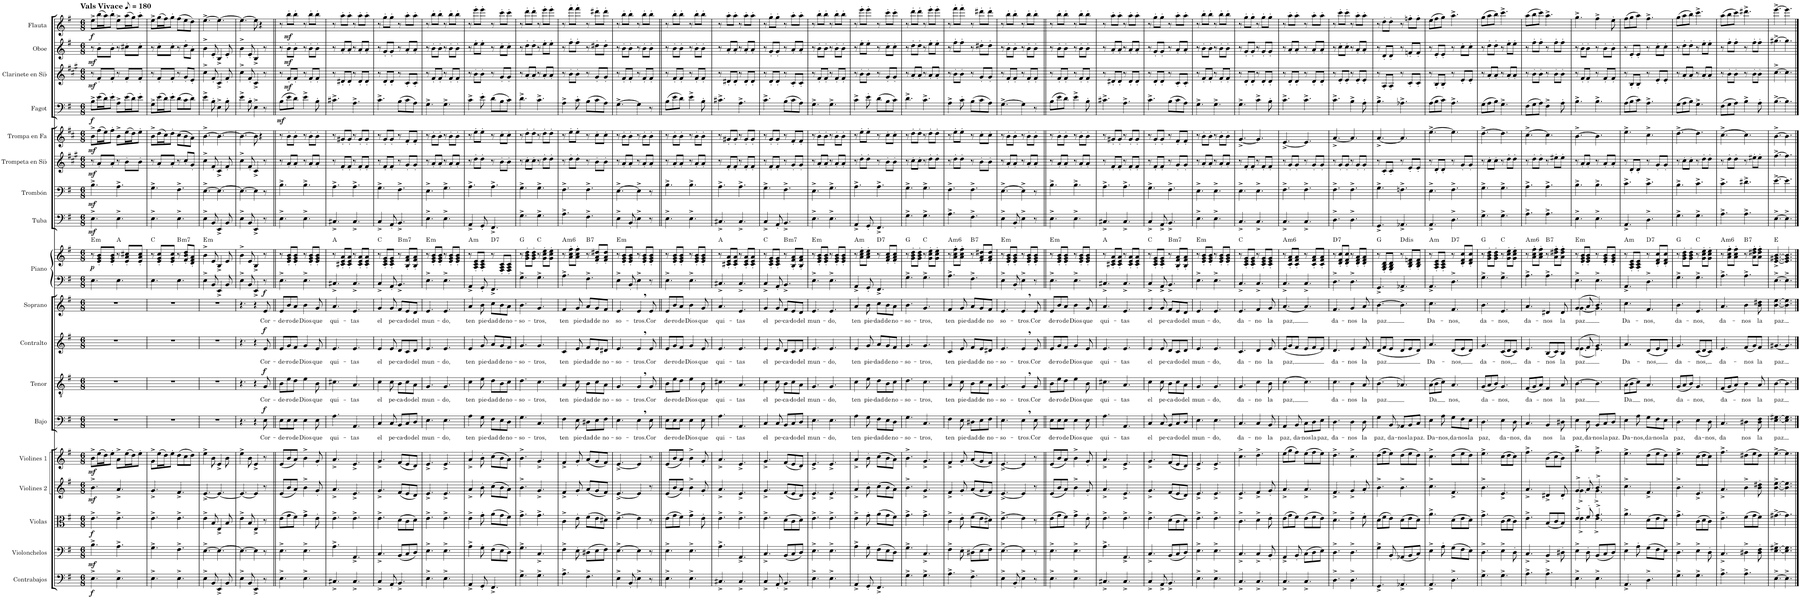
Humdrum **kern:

**kern	**dynam	**kern	**dynam	**kern	**dynam	**kern	**dynam	**kern	**dynam	**kern	**text	**dynam	**kern	**text	**dynam	**kern	**text	**dynam	**kern	**text	**dynam	**kern	**kern	**dynam	**harte	**kern	**dynam	**kern	**dynam	**kern	**dynam	**kern	**dynam	**kern	**dynam	**kern	**dynam	**kern	**dynam	**kern	**dynam
*part18	*part18	*part17	*part17	*part16	*part16	*part15	*part15	*part14	*part14	*part13	*part13	*part13	*part12	*part12	*part12	*part11	*part11	*part11	*part10	*part10	*part10	*part9	*part9	*part9	*part9	*part8	*part8	*part7	*part7	*part6	*part6	*part5	*part5	*part4	*part4	*part3	*part3	*part2	*part2	*part1	*part1
*staff19	*staff19	*staff18	*staff18	*staff17	*staff17	*staff16	*staff16	*staff15	*staff15	*staff14	*staff14	*staff14	*staff13	*staff13	*staff13	*staff12	*staff12	*staff12	*staff11	*staff11	*staff11	*staff10	*staff9	*staff9/10	*	*staff8	*staff8	*staff7	*staff7	*staff6	*staff6	*staff5	*staff5	*staff4	*staff4	*staff3	*staff3	*staff2	*staff2	*staff1	*staff1
*I"Contrabajos	*	*I"Violonchelos	*	*I"Violas	*	*I"Violines 2	*	*I"Violines 1	*	*I"Bajo	*	*	*I"Tenor	*	*	*I"Contralto	*	*	*I"Soprano	*	*	*I"Piano	*	*	*	*I"Tuba	*	*I"Trombón	*	*I"Trompeta en Sib	*	*I"Trompa en Fa	*	*I"Fagot	*	*I"Clarinete en Sib	*	*I"Oboe	*	*I"Flauta	*
*I'Cbs.	*	*I'Vcs.	*	*I'Vlas.	*	*I'Vlns. 2	*	*I'Vlns. 1	*	*I'B.	*	*	*I'T.	*	*	*I'C.	*	*	*I'S.	*	*	*I'Pno.	*	*	*	*I'Tba.	*	*I'Tbn.	*	*I'Tpt. en Sib	*	*	*	*I'Fg.	*	*I'Cl. en Sib	*	*I'Ob.	*	*I'Fl.	*
*clefF4	*	*clefF4	*	*clefC3	*	*clefG2	*	*clefG2	*	*clefF4	*	*	*clefGv2	*	*	*clefG2	*	*	*clefG2	*	*	*clefF4	*clefG2	*	*	*clefF4	*	*clefF4	*	*clefG2	*	*clefG2	*	*clefF4	*	*clefG2	*	*clefG2	*	*clefG2	*
*Trd7c12	*	*	*	*	*	*	*	*	*	*	*	*	*	*	*	*	*	*	*	*	*	*	*	*	*	*	*	*	*	*Trd1c2	*	*Trd4c7	*	*	*	*Trd1c2	*	*	*	*	*
*k[f#]	*	*k[f#]	*	*k[f#]	*	*k[f#]	*	*k[f#]	*	*k[f#]	*	*	*k[f#]	*	*	*k[f#]	*	*	*k[f#]	*	*	*k[f#]	*k[f#]	*	*	*k[f#]	*	*k[f#]	*	*k[f#c#g#]	*	*k[f#c#]	*	*k[f#]	*	*k[f#c#g#]	*	*k[f#]	*	*k[f#]	*
*M6/8	*	*M6/8	*	*M6/8	*	*M6/8	*	*M6/8	*	*M6/8	*	*	*M6/8	*	*	*M6/8	*	*	*M6/8	*	*	*M6/8	*M6/8	*	*	*M6/8	*	*M6/8	*	*M6/8	*	*M6/8	*	*M6/8	*	*M6/8	*	*M6/8	*	*M6/8	*
*MM90	*	*MM90	*	*MM90	*	*MM90	*	*MM90	*	*MM90	*	*	*MM90	*	*	*MM90	*	*	*MM90	*	*	*MM90	*MM90	*	*	*MM90	*	*MM90	*	*MM90	*	*MM90	*	*MM90	*	*MM90	*	*MM90	*	*MM90	*
=1	=1	=1	=1	=1	=1	=1	=1	=1	=1	=1	=1	=1	=1	=1	=1	=1	=1	=1	=1	=1	=1	=1	=1	=1	=1	=1	=1	=1	=1	=1	=1	=1	=1	=1	=1	=1	=1	=1	=1	=1	=1
!	!	!	!	!	!	!	!	!	!	!	!	!	!	!	!	!	!	!	!	!	!	!	!	!	!	!	!	!	!	!	!	!	!	!	!	!	!	!	!	!LO:TX:a:B:t=Vals Vivace	!
!	!LO:DY:b	!	!LO:DY:b	!	!LO:DY:b	!	!LO:DY:b	!	!LO:DY:b	!	!	!	!	!	!	!	!	!	!	!	!	!	!	!LO:DY:b	!LO:H:kt=m	!	!LO:DY:b	!	!LO:DY:b	!	!LO:DY:b	!	!LO:DY:b	!	!LO:DY:b	!	!LO:DY:b	!	!LO:DY:b	!	!LO:DY:b
4.E^\	f	4.B^\	mf	4.e^\	f	4.b^\	mf	8b^\L	mf	2.r	.	.	2.r	.	.	2.r	.	.	2.r	.	.	4.E\	8r	p	E:min	4.E^\	mf	4.B^\	mf	8r	mf	8b^\L	mf	8B^\L	f	8r	mf	8r	mf	8ee^\L	f
.	.	.	.	.	.	.	.	(16ee\L	.	.	.	.	.	.	.	.	.	.	.	.	.	.	8e/' 8g/' 8b/'L	.	.	.	.	.	.	8a'/L	.	(16ff#\L	.	(16e\L	.	8f#'/L	.	8b'\L	.	(16bb\L	.
.	.	.	.	.	.	.	.	16dd\J)	.	.	.	.	.	.	.	.	.	.	.	.	.	.	.	.	.	.	.	.	.	.	.	16ee\J)	.	16d\J)	.	.	.	.	.	16aa\J)	.
.	.	.	.	.	.	.	.	8ee'\J	.	.	.	.	.	.	.	.	.	.	.	.	.	.	8e/' 8g/' 8b/'J	.	.	.	.	.	.	8a'/J	.	8ff#'\J	.	8e'\J	.	8f#'/J	.	8b'\J	.	8bb'\J	.
4.E^\	.	4.A^\	.	4.e^\	.	4.a^/	.	8a^\L	.	.	.	.	.	.	.	.	.	.	.	.	.	4.E\	8r	.	A:maj	4.E^\	.	4.A^\	.	8r	.	8b^\L	.	8A^\L	.	8r	.	8r	.	8ee^\L	.
.	.	.	.	.	.	.	.	(16ee\L	.	.	.	.	.	.	.	.	.	.	.	.	.	.	8e/' 8a/' 8cc#X/'L	.	.	.	.	.	.	8b'\L	.	(16ee\L	.	(16e\L	.	8f#'/L	.	8cc#X'\L	.	(16aa\L	.
.	.	.	.	.	.	.	.	16dd\J)	.	.	.	.	.	.	.	.	.	.	.	.	.	.	.	.	.	.	.	.	.	.	.	16dd\J)	.	16d\J)	.	.	.	.	.	16gg\J)	.
.	.	.	.	.	.	.	.	8ee'\J	.	.	.	.	.	.	.	.	.	.	.	.	.	.	8e/' 8a/' 8cc#/'J	.	.	.	.	.	.	8b'\J	.	8ee'\J	.	8e'\J	.	8f#'/J	.	8cc#'\J	.	8aa'\J	.
=2	=2	=2	=2	=2	=2	=2	=2	=2	=2	=2	=2	=2	=2	=2	=2	=2	=2	=2	=2	=2	=2	=2	=2	=2	=2	=2	=2	=2	=2	=2	=2	=2	=2	=2	=2	=2	=2	=2	=2	=2	=2
4.E^\	.	4.G^\	.	4.e^\	.	4.g^/	.	8g^\L	.	2.r	.	.	2.r	.	.	2.r	.	.	2.r	.	.	4.E\	8r	.	C:maj	4.E^\	.	4.G^\	.	8r	.	8b^\L	.	8G^\L	.	8r	.	8r	.	8ee^\L	.
.	.	.	.	.	.	.	.	(16ee\L	.	.	.	.	.	.	.	.	.	.	.	.	.	.	8e/' 8g/' 8cc/'L	.	.	.	.	.	.	8a'/L	.	(16dd\L	.	(16e\L	.	8f#'/L	.	8cc'\L	.	(16gg\L	.
.	.	.	.	.	.	.	.	16dd\J)	.	.	.	.	.	.	.	.	.	.	.	.	.	.	.	.	.	.	.	.	.	.	.	16cc#\J)	.	16d\J)	.	.	.	.	.	16ff#\J)	.
.	.	.	.	.	.	.	.	8ee'\J	.	.	.	.	.	.	.	.	.	.	.	.	.	.	8e/' 8g/' 8cc/'J	.	.	.	.	.	.	8a'/J	.	8dd'\J	.	8e'\J	.	8f#'/J	.	8cc'\J	.	8gg'\J	.
!	!	!	!	!	!	!	!	!	!	!	!	!	!	!	!	!	!	!	!	!	!	!	!	!	!LO:H:kt=m7	!	!	!	!	!	!	!	!	!	!	!	!	!	!	!	!
4.E^\	.	4.F#^\	.	4.e^\	.	4.f#^/	.	(8dd\L	.	.	.	.	.	.	.	.	.	.	.	.	.	4.E\	8r	.	B:min7	4.E^\	.	4.F#^\	.	8r	.	(8cc#\L	.	(8d\L	.	8r	.	8r	.	(8ff#\L	.
.	.	.	.	.	.	.	.	8cc\	.	.	.	.	.	.	.	.	.	.	.	.	.	.	8f#/' 8b/' 8dd/'L	.	.	.	.	.	.	8cc#'/L	.	8b\	.	8c\	.	8g#'/L	.	8dd'\L	.	8ee\	.
.	.	.	.	.	.	.	.	8dd\J)	.	.	.	.	.	.	.	.	.	.	.	.	.	.	8d/' 8f#/' 8a/'J	.	.	.	.	.	.	8g#'/J	.	8a\J)	.	8d\J)	.	8e'/J	.	8a'\J	.	8dd\J)	.
=3	=3	=3	=3	=3	=3	=3	=3	=3	=3	=3	=3	=3	=3	=3	=3	=3	=3	=3	=3	=3	=3	=3	=3	=3	=3	=3	=3	=3	=3	=3	=3	=3	=3	=3	=3	=3	=3	=3	=3	=3	=3
!	!	!	!	!	!	!	!	!	!	!	!	!	!	!	!	!	!	!	!	!	!	!	!	!	!LO:H:kt=m	!	!	!	!	!	!	!	!	!	!	!	!	!	!	!	!
4E^\	.	[4.E^\	.	4e^\	.	[4.e^/	.	4ee^\	.	2.r	.	.	2.r	.	.	2.r	.	.	2.r	.	.	4E^\	4b^\	.	E:min	4E^\	.	[4.E^\	.	4cc#^\	.	[4.b^\	.	4e^\	.	4cc#^\	.	4b^\	.	[4.ee^\	.
8BB/	.	.	.	8B/	.	.	.	8b\	.	.	.	.	.	.	.	.	.	.	.	.	.	8BB/	8e/	.	.	8BB/	.	.	.	8f#'/	.	.	.	8B'\	.	8f#'/	.	8e'/	.	.	.
4EE^/	.	4.E\_	.	4E^/	.	4.e/_	.	4e^/	.	.	.	.	.	.	.	.	.	.	.	.	.	4EE^/	4B^/	.	.	4EE^/	.	4.E\_	.	4c#^/	.	4.b\_	.	4E^\	.	4c#^/	.	4B^/	.	4.ee\_	.
8BB/	.	.	.	8B/	.	.	.	8b\	.	.	.	.	.	.	.	.	.	.	.	.	.	8BB/	8e/	.	.	8BB/	.	.	.	8f#'/	.	.	.	8B'\	.	8f#'/	.	8e'/	.	.	.
=4	=4	=4	=4	=4	=4	=4	=4	=4	=4	=4	=4	=4	=4	=4	=4	=4	=4	=4	=4	=4	=4	=4	=4	=4	=4	=4	=4	=4	=4	=4	=4	=4	=4	=4	=4	=4	=4	=4	=4	=4	=4
4E^\	.	4.E\_	.	4e^\	.	4.e/_	.	4ee^\	.	4.r	.	.	4.r	.	.	4.r	.	.	4.r	.	.	4E^\	4b^\	.	.	4E^\	.	4.E\_	.	4cc#^\	.	4.b\_	.	4e^\	.	4cc#^\	.	4b^\	.	4.ee\_	.
8BB/	.	.	.	8B/	.	.	.	8b\	.	.	.	.	.	.	.	.	.	.	.	.	.	8BB/	8e/	.	.	8BB/	.	.	.	8f#'/	.	.	.	8B'\	.	8f#'/	.	8e'/	.	.	.
4EE^/	.	4E\]	.	4E^/	.	4e/]	.	4e^/	.	4r	.	.	4r	.	.	4r	.	.	4r	.	.	4EE^/	4B^/	.	.	4EE^/	.	4E\]	.	4c#^/	.	8b\]	.	4E^\	.	4c#^/	.	4B^/	.	8ee\]	.
.	.	.	.	.	.	.	.	.	.	.	.	.	.	.	.	.	.	.	.	.	.	.	.	.	.	.	.	.	.	.	.	4r	.	.	.	.	.	.	.	4r	.
!	!	!	!	!	!	!	!	!	!	!	!LO:LY:b	!LO:DY:a	!	!LO:LY:b	!LO:DY:a	!	!LO:LY:b	!LO:DY:a	!	!LO:LY:b	!LO:DY:a	!	!	!	!	!	!	!	!	!	!	!	!	!	!	!	!	!	!	!	!
8r	.	8r	.	8r	.	8r	.	8r	.	8E\	Cor-	f	8G/	Cor-	f	8e/	Cor-	f	8e/	Cor-	f	8r	8r	.	.	8r	.	8r	.	8r	.	.	.	8r	.	8r	.	8r	.	.	.
=5||	=5||	=5||	=5||	=5||	=5||	=5||	=5||	=5||	=5||	=5||	=5||	=5||	=5||	=5||	=5||	=5||	=5||	=5||	=5||	=5||	=5||	=5||	=5||	=5||	=5||	=5||	=5||	=5||	=5||	=5||	=5||	=5||	=5||	=5||	=5||	=5||	=5||	=5||	=5||	=5||	=5||
!	!	!	!	!	!	!	!	!	!	!	!LO:LY:b	!	!	!LO:LY:b	!	!	!LO:LY:b	!	!	!LO:LY:b	!	!	!	!	!	!	!	!	!	!	!	!	!	!	!LO:DY:b	!	!	!	!	!	!
4.E^\	.	4.E^\	.	(8e\L	.	(8e/L	.	(8e/L	.	8E\L	-de-	.	8B\L	-de-	.	8e/L	-de-	.	8e/L	-de-	.	4.E^\	8r	.	.	4.E^\	.	4.B^\	.	8r	.	8r	.	(8B\L	mf	8r	.	8r	.	8r	.
!	!	!	!	!	!	!	!	!	!	!	!LO:LY:b	!	!	!LO:LY:b	!	!	!LO:LY:b	!	!	!LO:LY:b	!	!	!	!	!	!	!	!	!	!	!	!	!	!	!	!	!LO:DY:b	!	!LO:DY:b	!	!LO:DY:b
.	.	.	.	8g\	.	8b/	.	8b/	.	8E\	-ro	.	8e\	-ro	.	8g/	-ro	.	8b/	-ro	.	.	8e/' 8g/' 8b/'L	.	.	.	.	.	.	8a'/L	.	8b'\L	.	8e\	.	8f#'/L	mf	8b'\L	mf	8bb'\L	mf
!	!	!	!	!	!	!	!	!	!	!	!LO:LY:b	!	!	!LO:LY:b	!	!	!LO:LY:b	!	!	!LO:LY:b	!	!	!	!	!	!	!	!	!	!	!	!	!	!	!	!	!	!	!	!	!
.	.	.	.	8f#\J)	.	8a/J)	.	8a/J)	.	8E\J	de	.	8d\J	de	.	8f#/J	de	.	8a/J	de	.	.	8e/' 8g/' 8b/'J	.	.	.	.	.	.	8a'/J	.	8b'\J	.	8d\J)	.	8f#'/J	.	8b'\J	.	8bb'\J	.
!	!	!	!	!	!	!	!	!	!	!	!LO:LY:b	!	!	!LO:LY:b	!	!	!LO:LY:b	!	!	!LO:LY:b	!	!	!	!	!	!	!	!	!	!	!	!	!	!	!	!	!	!	!	!	!
4.E^\	.	4.E^\	.	4g^\	.	4b^\	.	4b^\	.	4E\	Dios	.	4e\	Dios	.	4g/	Dios	.	4b\	Dios	.	4.E^\	8r	.	.	4.E^\	.	4.B^\	.	8r	.	8r	.	4e^\	.	8r	.	8r	.	8r	.
.	.	.	.	.	.	.	.	.	.	.	.	.	.	.	.	.	.	.	.	.	.	.	8e/' 8g/' 8b/'L	.	.	.	.	.	.	8a'/L	.	8b'\L	.	.	.	8f#'/L	.	8b'\L	.	8bb'\L	.
!	!	!	!	!	!	!	!	!	!	!	!LO:LY:b	!	!	!LO:LY:b	!	!	!LO:LY:b	!	!	!LO:LY:b	!	!	!	!	!	!	!	!	!	!	!	!	!	!	!	!	!	!	!	!	!
.	.	.	.	8e'\	.	8g'/	.	8g'/	.	8E\	que	.	8B\	que	.	8e/	que	.	8g/	que	.	.	8e/' 8g/' 8b/'J	.	.	.	.	.	.	8a'/J	.	8b'\J	.	8B'\	.	8f#'/J	.	8b'\J	.	8bb'\J	.
=6	=6	=6	=6	=6	=6	=6	=6	=6	=6	=6	=6	=6	=6	=6	=6	=6	=6	=6	=6	=6	=6	=6	=6	=6	=6	=6	=6	=6	=6	=6	=6	=6	=6	=6	=6	=6	=6	=6	=6	=6	=6
!	!	!	!	!	!	!	!	!	!	!	!LO:LY:b	!	!	!LO:LY:b	!	!	!LO:LY:b	!	!	!LO:LY:b	!	!	!	!	!	!	!	!	!	!	!	!	!	!	!	!	!	!	!	!	!
4.C#X^/	.	4.A^\	.	4.e^\	.	4.a^/	.	4.a^/	.	4.A\	qui-	.	4.c#X\	qui-	.	4.e/	qui-	.	4.a/	qui-	.	4.C#X^/	8r	.	A:maj	4.C#X^/	.	4.A^\	.	8r	.	8r	.	4.c#X^\	.	8r	.	8r	.	8r	.
.	.	.	.	.	.	.	.	.	.	.	.	.	.	.	.	.	.	.	.	.	.	.	8c#X/' 8e/' 8a/'L	.	.	.	.	.	.	8f#'/L	.	8g#X'/L	.	.	.	8d#X'/L	.	8a'/L	.	8aa'\L	.
.	.	.	.	.	.	.	.	.	.	.	.	.	.	.	.	.	.	.	.	.	.	.	8c#/' 8e/' 8a/'J	.	.	.	.	.	.	8f#'/J	.	8g#'/J	.	.	.	8d#'/J	.	8a'/J	.	8aa'\J	.
!	!	!	!	!	!	!	!	!	!	!	!LO:LY:b	!	!	!LO:LY:b	!	!	!LO:LY:b	!	!	!LO:LY:b	!	!	!	!	!	!	!	!	!	!	!	!	!	!	!	!	!	!	!	!	!
4.C#^/	.	4.AA^/	.	4.e^\	.	4.e^/	.	4.e^/	.	4.AA/	-tas	.	4.A/	-tas	.	4.e/	-tas	.	4.e/	-tas	.	4.C#^/	8r	.	.	4.C#^/	.	4.A^\	.	8r	.	8r	.	4.A^\	.	8r	.	8r	.	8r	.
.	.	.	.	.	.	.	.	.	.	.	.	.	.	.	.	.	.	.	.	.	.	.	8c#/' 8e/' 8a/'L	.	.	.	.	.	.	8f#'/L	.	8g#'/L	.	.	.	8d#'/L	.	8a'/L	.	8aa'\L	.
.	.	.	.	.	.	.	.	.	.	.	.	.	.	.	.	.	.	.	.	.	.	.	8c#/' 8e/' 8a/'J	.	.	.	.	.	.	8f#'/J	.	8g#'/J	.	.	.	8d#'/J	.	8a'/J	.	8aa'\J	.
=7	=7	=7	=7	=7	=7	=7	=7	=7	=7	=7	=7	=7	=7	=7	=7	=7	=7	=7	=7	=7	=7	=7	=7	=7	=7	=7	=7	=7	=7	=7	=7	=7	=7	=7	=7	=7	=7	=7	=7	=7	=7
!	!	!	!	!	!	!	!	!	!	!	!LO:LY:b	!	!	!LO:LY:b	!	!	!LO:LY:b	!	!	!LO:LY:b	!	!	!	!	!	!	!	!	!	!	!	!	!	!	!	!	!	!	!	!	!
4C^/	.	4.C^/	.	4.e^\	.	4.g^/	.	4.g^/	.	4C/	el	.	4c\	el	.	4e/	el	.	4g/	el	.	4C^/	8r	.	C:maj	4C^/	.	4.G^\	.	8r	.	8r	.	4.c^\	.	8r	.	8r	.	8r	.
.	.	.	.	.	.	.	.	.	.	.	.	.	.	.	.	.	.	.	.	.	.	.	8c/' 8e/' 8g/'L	.	.	.	.	.	.	8f#'/L	.	8g'/L	.	.	.	8d'/L	.	8g'/L	.	8gg'\L	.
!	!	!	!	!	!	!	!	!	!	!	!LO:LY:b	!	!	!LO:LY:b	!	!	!LO:LY:b	!	!	!LO:LY:b	!	!	!	!	!	!	!	!	!	!	!	!	!	!	!	!	!	!	!	!	!
8AA'/	.	.	.	.	.	.	.	.	.	8C/	pe-	.	8c\	pe-	.	8e/	pe-	.	8g/	pe-	.	8AA'/	8c/' 8e/' 8g/'J	.	.	8AA'/	.	.	.	8f#'/J	.	8g'/J	.	.	.	8d'/J	.	8g'/J	.	8gg'\J	.
!	!	!	!	!	!	!	!	!	!	!	!LO:LY:b	!	!	!LO:LY:b	!	!	!LO:LY:b	!	!	!LO:LY:b	!	!	!	!	!LO:H:kt=m7	!	!	!	!	!	!	!	!	!	!	!	!	!	!	!	!
4.BB^/	.	(8BB/L	.	(8d\L	.	(8f#/L	.	(8f#/L	.	8BB/L	-ca-	.	8B\L	-ca-	.	8d/L	-ca-	.	8f#/L	-ca-	.	4.BB^/	8r	.	B:min7	4.BB^/	.	4.F#^\	.	8r	.	8r	.	(8B\L	.	8r	.	8r	.	8r	.
!	!	!	!	!	!	!	!	!	!	!	!LO:LY:b	!	!	!LO:LY:b	!	!	!LO:LY:b	!	!	!LO:LY:b	!	!	!	!	!	!	!	!	!	!	!	!	!	!	!	!	!	!	!	!	!
.	.	8C/	.	8c\	.	8e/	.	8e/	.	8C/	-do	.	8c\	-do	.	8c/	-do	.	8e/	-do	.	.	8B/' 8f#/' 8a/'L	.	.	.	.	.	.	8g#'/L	.	8f#'/L	.	8c\	.	8c#'/L	.	8a'/L	.	8aa'\L	.
!	!	!	!	!	!	!	!	!	!	!	!LO:LY:b	!	!	!LO:LY:b	!	!	!LO:LY:b	!	!	!LO:LY:b	!	!	!	!	!	!	!	!	!	!	!	!	!	!	!	!	!	!	!	!	!
.	.	8D/J)	.	8d\J)	.	8d/J)	.	8d/J)	.	8D/J	del	.	8A\J	del	.	8d/J	del	.	8d/J	del	.	.	8B/' 8f#/' 8a/'J	.	.	.	.	.	.	8g#'/J	.	8f#'/J	.	8A\J)	.	8c#'/J	.	8a'/J	.	8aa'\J	.
=8	=8	=8	=8	=8	=8	=8	=8	=8	=8	=8	=8	=8	=8	=8	=8	=8	=8	=8	=8	=8	=8	=8	=8	=8	=8	=8	=8	=8	=8	=8	=8	=8	=8	=8	=8	=8	=8	=8	=8	=8	=8
!	!	!	!	!	!	!	!	!	!	!	!LO:LY:b	!	!	!LO:LY:b	!	!	!LO:LY:b	!	!	!LO:LY:b	!	!	!	!	!LO:H:kt=m	!	!	!	!	!	!	!	!	!	!	!	!	!	!	!	!
4.E^\	.	4.E^\	.	4.e^\	.	4.e^/	.	4.e^/	.	4.E\	mun-	.	4.G/	mun-	.	4.e/	mun-	.	4.e/	mun-	.	4.E^\	8r	.	E:min	4.E^\	.	4.E^\	.	8r	.	8r	.	4.G^\	.	8r	.	8r	.	8r	.
.	.	.	.	.	.	.	.	.	.	.	.	.	.	.	.	.	.	.	.	.	.	.	8e/' 8g/' 8b/'L	.	.	.	.	.	.	8a'/L	.	8b'\L	.	.	.	8f#'/L	.	8b'\L	.	8bb'\L	.
.	.	.	.	.	.	.	.	.	.	.	.	.	.	.	.	.	.	.	.	.	.	.	8e/' 8g/' 8b/'J	.	.	.	.	.	.	8a'/J	.	8b'\J	.	.	.	8f#'/J	.	8b'\J	.	8bb'\J	.
!	!	!	!	!	!	!	!	!	!	!	!LO:LY:b	!	!	!LO:LY:b	!	!	!LO:LY:b	!	!	!LO:LY:b	!	!	!	!	!	!	!	!	!	!	!	!	!	!	!	!	!	!	!	!	!
4.E^\	.	4.E^\	.	4.e^\	.	4.e^/	.	4.e^/	.	4.E\	-do,	.	4.G/	-do,	.	4.e/	-do,	.	4.e/	-do,	.	4.E^\	8r	.	.	4.E^\	.	4.G^\	.	8r	.	8r	.	4.G^\	.	8r	.	8r	.	8r	.
.	.	.	.	.	.	.	.	.	.	.	.	.	.	.	.	.	.	.	.	.	.	.	8e/' 8g/' 8b/'L	.	.	.	.	.	.	8a'/L	.	8b'\L	.	.	.	8f#'/L	.	8b'\L	.	8bb'\L	.
.	.	.	.	.	.	.	.	.	.	.	.	.	.	.	.	.	.	.	.	.	.	.	8e/' 8g/' 8b/'J	.	.	.	.	.	.	8a'/J	.	8b'\J	.	.	.	8f#'/J	.	8b'\J	.	8bb'\J	.
=9	=9	=9	=9	=9	=9	=9	=9	=9	=9	=9	=9	=9	=9	=9	=9	=9	=9	=9	=9	=9	=9	=9	=9	=9	=9	=9	=9	=9	=9	=9	=9	=9	=9	=9	=9	=9	=9	=9	=9	=9	=9
!	!	!	!	!	!	!	!	!	!	!	!LO:LY:b	!	!	!LO:LY:b	!	!	!LO:LY:b	!	!	!LO:LY:b	!	!	!	!	!LO:H:kt=m	!	!	!	!	!	!	!	!	!	!	!	!	!	!	!	!
4AA^/	.	4A^\	.	4e^\	.	4a^/	.	4a^/	.	4A\	ten	.	4c\	ten	.	4e/	ten	.	4a/	ten	.	4AA^/	8r	.	A:min	4AA^/	.	4.A^\	.	8r	.	8r	.	4c^\	.	8r	.	8r	.	8r	.
.	.	.	.	.	.	.	.	.	.	.	.	.	.	.	.	.	.	.	.	.	.	.	8A/' 8c/' 8e/'L	.	.	.	.	.	.	8dd'\L	.	8ee'\L	.	.	.	8b'\L	.	8ee'\L	.	8eee'\L	.
!	!	!	!	!	!	!	!	!	!	!	!LO:LY:b	!	!	!LO:LY:b	!	!	!LO:LY:b	!	!	!LO:LY:b	!	!	!	!	!	!	!	!	!	!	!	!	!	!	!	!	!	!	!	!	!
8GG'/	.	8G'\	.	8g'\	.	8b'\	.	8b'\	.	8G\	pie-	.	8e\	pie-	.	8g/	pie-	.	8b\	pie-	.	8GG'/	8A/' 8c/' 8e/'J	.	.	8GG'/	.	.	.	8dd'\J	.	8ee'\J	.	8e'\	.	8b'\J	.	8ee'\J	.	8eee'\J	.
!	!	!	!	!	!	!	!	!	!	!	!LO:LY:b	!	!	!LO:LY:b	!	!	!LO:LY:b	!	!	!LO:LY:b	!	!	!	!	!LO:H:kt=7	!	!	!	!	!	!	!	!	!	!	!	!	!	!	!	!
4.FF#^/	.	(8F#\L	.	(8a\L	.	(8cc\L	.	(8cc\L	.	8F#\L	-dad	.	8d\L	-dad	.	8a/L	-dad	.	8cc\L	-dad	.	4.FF#^/	8r	.	D:7	4.FF#^/	.	4.A^\	.	8r	.	8r	.	(8d\L	.	8r	.	8r	.	8r	.
!	!	!	!	!	!	!	!	!	!	!	!LO:LY:b	!	!	!LO:LY:b	!	!	!LO:LY:b	!	!	!LO:LY:b	!	!	!	!	!	!	!	!	!	!	!	!	!	!	!	!	!	!	!	!	!
.	.	8E\	.	8g\	.	8b\	.	8b\	.	8E\	de	.	8B\	de	.	8g/	de	.	8b\	de	.	.	8F#/' 8A/' 8c/'L	.	.	.	.	.	.	8b'\L	.	8cc#'\L	.	8B\	.	8g#'/L	.	8cc'\L	.	8ccc'\L	.
!	!	!	!	!	!	!	!	!	!	!	!LO:LY:b	!	!	!LO:LY:b	!	!	!LO:LY:b	!	!	!LO:LY:b	!	!	!	!	!	!	!	!	!	!	!	!	!	!	!	!	!	!	!	!	!
.	.	8D\J)	.	8f#\J)	.	8a\J)	.	8a\J)	.	8D\J	no-	.	8c\J	no-	.	8f#/J	no-	.	8a\J	no-	.	.	8F#/' 8A/' 8c/'J	.	.	.	.	.	.	8b'\J	.	8cc#'\J	.	8c\J)	.	8g#'/J	.	8cc'\J	.	8ccc'\J	.
=10	=10	=10	=10	=10	=10	=10	=10	=10	=10	=10	=10	=10	=10	=10	=10	=10	=10	=10	=10	=10	=10	=10	=10	=10	=10	=10	=10	=10	=10	=10	=10	=10	=10	=10	=10	=10	=10	=10	=10	=10	=10
!	!	!	!	!	!	!	!	!	!	!	!LO:LY:b	!	!	!LO:LY:b	!	!	!LO:LY:b	!	!	!LO:LY:b	!	!	!	!	!	!	!	!	!	!	!	!	!	!	!	!	!	!	!	!	!
4.G^\	.	4.G^\	.	4.g^\	.	4.b^\	.	4.b^\	.	4.G\	-so-	.	4.d\	-so-	.	4.g/	-so-	.	4.b\	-so-	.	4.G^\	8r	.	G:maj	4.G^\	.	4.G^\	.	8r	.	8r	.	4.d^\	.	8r	.	8r	.	8r	.
.	.	.	.	.	.	.	.	.	.	.	.	.	.	.	.	.	.	.	.	.	.	.	8g\' 8b\' 8dd\'L	.	.	.	.	.	.	8cc#'\L	.	8dd'\L	.	.	.	8a'/L	.	8dd'\L	.	8ddd'\L	.
.	.	.	.	.	.	.	.	.	.	.	.	.	.	.	.	.	.	.	.	.	.	.	8g\' 8b\' 8dd\'J	.	.	.	.	.	.	8cc#'\J	.	8dd'\J	.	.	.	8a'/J	.	8dd'\J	.	8ddd'\J	.
!	!	!	!	!	!	!	!	!	!	!	!LO:LY:b	!	!	!LO:LY:b	!	!	!LO:LY:b	!	!	!LO:LY:b	!	!	!	!	!	!	!	!	!	!	!	!	!	!	!	!	!	!	!	!	!
4.G^\	.	4.C^/	.	4.g^\	.	4.g^/	.	4.g^/	.	4.C/	-tros,	.	4.c\	-tros,	.	4.g/	-tros,	.	4.g/	-tros,	.	4.G^\	8r	.	C:maj	4.G^\	.	4.G^\	.	8r	.	8r	.	4.c^\	.	8r	.	8r	.	8r	.
.	.	.	.	.	.	.	.	.	.	.	.	.	.	.	.	.	.	.	.	.	.	.	8g\' 8cc\' 8ee\'L	.	.	.	.	.	.	8dd'\L	.	8dd'\L	.	.	.	8a'/L	.	8ee'\L	.	8eee'\L	.
.	.	.	.	.	.	.	.	.	.	.	.	.	.	.	.	.	.	.	.	.	.	.	8g\' 8cc\' 8ee\'J	.	.	.	.	.	.	8dd'\J	.	8dd'\J	.	.	.	8a'/J	.	8ee'\J	.	8eee'\J	.
=11	=11	=11	=11	=11	=11	=11	=11	=11	=11	=11	=11	=11	=11	=11	=11	=11	=11	=11	=11	=11	=11	=11	=11	=11	=11	=11	=11	=11	=11	=11	=11	=11	=11	=11	=11	=11	=11	=11	=11	=11	=11
!	!	!	!	!	!	!	!	!	!	!	!LO:LY:b	!	!	!LO:LY:b	!	!	!LO:LY:b	!	!	!LO:LY:b	!	!	!	!	!LO:H:kt=m6	!	!	!	!	!	!	!	!	!	!	!	!	!	!	!	!
4.A^\	.	4F#^\	.	4c^\	.	4f#^/	.	4f#^/	.	4F#\	ten	.	4A/	ten	.	4c/	ten	.	4f#/	ten	.	4.A^\	8r	.	A:min6	4.A^\	.	4.F#^\	.	8r	.	8r	.	4A^\	.	8r	.	8r	.	8r	.
.	.	.	.	.	.	.	.	.	.	.	.	.	.	.	.	.	.	.	.	.	.	.	8a\' 8cc\' 8ff#\'L	.	.	.	.	.	.	8dd'\L	.	8ee'\L	.	.	.	8b'\L	.	8ff#'\L	.	8fff#'\L	.
!	!	!	!	!	!	!	!	!	!	!	!LO:LY:b	!	!	!LO:LY:b	!	!	!LO:LY:b	!	!	!LO:LY:b	!	!	!	!	!	!	!	!	!	!	!	!	!	!	!	!	!	!	!	!	!
.	.	8E'\	.	8e'\	.	8g'/	.	8g'/	.	8E\	pie-	.	8c\	pie-	.	8e/	pie-	.	8g/	pie-	.	.	8a\' 8cc\' 8ff#\'J	.	.	.	.	.	.	8dd'\J	.	8ee'\J	.	8c'\	.	8b'\J	.	8ff#'\J	.	8fff#'\J	.
!	!	!	!	!	!	!	!	!	!	!	!LO:LY:b	!	!	!LO:LY:b	!	!	!LO:LY:b	!	!	!LO:LY:b	!	!	!	!	!LO:H:kt=7	!	!	!	!	!	!	!	!	!	!	!	!	!	!	!	!
4.F#^\	.	(8D#X\L	.	(8f#\L	.	(8a/L	.	(8a/L	.	8D#X\L	-dad	.	8B\L	-dad	.	8f#/L	-dad	.	8a/L	-dad	.	4.F#^\	8r	.	B:7	4.F#^\	.	4.F#^\	.	8r	.	8r	.	(8B\L	.	8r	.	8r	.	8r	.
!	!	!	!	!	!	!	!	!	!	!	!LO:LY:b	!	!	!LO:LY:b	!	!	!LO:LY:b	!	!	!LO:LY:b	!	!	!	!	!	!	!	!	!	!	!	!	!	!	!	!	!	!	!	!	!
.	.	8E\	.	8e\	.	8g/	.	8g/	.	8E\	de	.	8c\	de	.	8e/	de	.	8g/	de	.	.	8f#/' 8a/' 8dd#X/'L	.	.	.	.	.	.	8b'\L	.	8cc#'\L	.	8c\	.	8g#'/L	.	8dd#X'\L	.	8ddd#X'\L	.
!	!	!	!	!	!	!	!	!	!	!	!LO:LY:b	!	!	!LO:LY:b	!	!	!LO:LY:b	!	!	!LO:LY:b	!	!	!	!	!	!	!	!	!	!	!	!	!	!	!	!	!	!	!	!	!
.	.	8F#\J)	.	8d#X\J)	.	8f#/J)	.	8f#/J)	.	8F#\J	no-	.	8A\J	no-	.	8d#X/J	no-	.	8f#/J	no	.	.	8f#/' 8a/' 8dd#/'J	.	.	.	.	.	.	8b'\J	.	8cc#'\J	.	8A\J)	.	8g#'/J	.	8dd#'\J	.	8ddd#'\J	.
=12	=12	=12	=12	=12	=12	=12	=12	=12	=12	=12	=12	=12	=12	=12	=12	=12	=12	=12	=12	=12	=12	=12	=12	=12	=12	=12	=12	=12	=12	=12	=12	=12	=12	=12	=12	=12	=12	=12	=12	=12	=12
!	!	!	!	!	!	!	!	!	!	!	!LO:LY:b	!	!	!LO:LY:b	!	!	!LO:LY:b	!	!	!LO:LY:b	!	!	!	!	!LO:H:kt=m	!	!	!	!	!	!	!	!	!	!	!	!	!	!	!	!
4E^\	.	[4.E^\	.	[4.e^\	.	[4.e^/	.	[4.e^/	.	4.E\	-so-	.	4.G/	-so-	.	4.e/	-so-	.	4.e/	-so-	.	4E^\	8r	.	E:min	4E^\	.	[4.E^\	.	8r	.	8r	.	[4.G^\	.	8r	.	8r	.	8r	.
.	.	.	.	.	.	.	.	.	.	.	.	.	.	.	.	.	.	.	.	.	.	.	8e/' 8g/' 8b/'L	.	.	.	.	.	.	8a'/L	.	8b'\L	.	.	.	8f#'/L	.	8b'\L	.	8bb'\L	.
8BB'/	.	.	.	.	.	.	.	.	.	.	.	.	.	.	.	.	.	.	.	.	.	8BB'/	8e/' 8g/' 8b/'J	.	.	8BB'/	.	.	.	8a'/J	.	8b'\J	.	.	.	8f#'/J	.	8b'\J	.	8bb'\J	.
!	!	!	!	!	!	!	!	!	!	!	!LO:LY:b	!	!	!LO:LY:b	!	!	!LO:LY:b	!	!	!LO:LY:b	!	!	!	!	!	!	!	!	!	!	!	!	!	!	!	!	!	!	!	!	!
4E^\	.	4E\]	.	4e\]	.	4e/]	.	4e/]	.	4E,\	-tros.	.	4G,/	-tros.	.	4e,/	-tros.	.	4e,/	-tros.	.	4E^\	8r	.	.	4E^\	.	4E^\]	.	8r	.	8r	.	4G\]	.	8r	.	8r	.	8r	.
.	.	.	.	.	.	.	.	.	.	.	.	.	.	.	.	.	.	.	.	.	.	.	8e/' 8g/' 8b/'L	.	.	.	.	.	.	8a'/L	.	8b'\L	.	.	.	8f#'/L	.	8b'\L	.	8bb'\L	.
!	!	!	!	!	!	!	!	!	!	!	!LO:LY:b	!	!	!LO:LY:b	!	!	!LO:LY:b	!	!	!LO:LY:b	!	!	!	!	!	!	!	!	!	!	!	!	!	!	!	!	!	!	!	!	!
8r	.	8r	.	8r	.	8r	.	8r	.	8E\	Cor	.	8G/	Cor	.	8e/	Cor	.	8e/	Cor	.	8r	8e/' 8g/' 8b/'J	.	.	8r	.	8r	.	8a'/J	.	8b'\J	.	8r	.	8f#'/J	.	8b'\J	.	8bb'\J	.
=13||	=13||	=13||	=13||	=13||	=13||	=13||	=13||	=13||	=13||	=13||	=13||	=13||	=13||	=13||	=13||	=13||	=13||	=13||	=13||	=13||	=13||	=13||	=13||	=13||	=13||	=13||	=13||	=13||	=13||	=13||	=13||	=13||	=13||	=13||	=13||	=13||	=13||	=13||	=13||	=13||	=13||
!	!	!	!	!	!	!	!	!	!	!	!LO:LY:b	!	!	!LO:LY:b	!	!	!LO:LY:b	!	!	!LO:LY:b	!	!	!	!	!	!	!	!	!	!	!	!	!	!	!	!	!	!	!	!	!
4.E^\	.	4.E^\	.	(8e\L	.	(8e/L	.	(8e/L	.	8E\L	-de-	.	8B\L	-de-	.	8e/L	-de-	.	8e/L	-de-	.	4.E^\	8r	.	.	4.E^\	.	4.B^\	.	8r	.	8r	.	(8B\L	.	8r	.	8r	.	8r	.
!	!	!	!	!	!	!	!	!	!	!	!LO:LY:b	!	!	!LO:LY:b	!	!	!LO:LY:b	!	!	!LO:LY:b	!	!	!	!	!	!	!	!	!	!	!	!	!	!	!	!	!	!	!	!	!
.	.	.	.	8g\	.	8b/	.	8b/	.	8E\	-ro	.	8e\	-ro	.	8g/	-ro	.	8b/	-ro	.	.	8e/' 8g/' 8b/'L	.	.	.	.	.	.	8a'/L	.	8b'\L	.	8e\	.	8f#'/L	.	8b'\L	.	8bb'\L	.
!	!	!	!	!	!	!	!	!	!	!	!LO:LY:b	!	!	!LO:LY:b	!	!	!LO:LY:b	!	!	!LO:LY:b	!	!	!	!	!	!	!	!	!	!	!	!	!	!	!	!	!	!	!	!	!
.	.	.	.	8f#\J)	.	8a/J)	.	8a/J)	.	8E\J	de	.	8d\J	de	.	8f#/J	de	.	8a/J	de	.	.	8e/' 8g/' 8b/'J	.	.	.	.	.	.	8a'/J	.	8b'\J	.	8d\J)	.	8f#'/J	.	8b'\J	.	8bb'\J	.
!	!	!	!	!	!	!	!	!	!	!	!LO:LY:b	!	!	!LO:LY:b	!	!	!LO:LY:b	!	!	!LO:LY:b	!	!	!	!	!	!	!	!	!	!	!	!	!	!	!	!	!	!	!	!	!
4.E^\	.	4.E^\	.	4g^\	.	4b^\	.	4b^\	.	4E\	Dios	.	4e\	Dios	.	4g/	Dios	.	4b\	Dios	.	4.E^\	8r	.	.	4.E^\	.	4.B^\	.	8r	.	8r	.	4e^\	.	8r	.	8r	.	8r	.
.	.	.	.	.	.	.	.	.	.	.	.	.	.	.	.	.	.	.	.	.	.	.	8e/' 8g/' 8b/'L	.	.	.	.	.	.	8a'/L	.	8b'\L	.	.	.	8f#'/L	.	8b'\L	.	8bb'\L	.
!	!	!	!	!	!	!	!	!	!	!	!LO:LY:b	!	!	!LO:LY:b	!	!	!LO:LY:b	!	!	!LO:LY:b	!	!	!	!	!	!	!	!	!	!	!	!	!	!	!	!	!	!	!	!	!
.	.	.	.	8e'\	.	8g'/	.	8g'/	.	8E\	que	.	8B\	que	.	8e/	que	.	8g/	que	.	.	8e/' 8g/' 8b/'J	.	.	.	.	.	.	8a'/J	.	8b'\J	.	8B'\	.	8f#'/J	.	8b'\J	.	8bb'\J	.
=14	=14	=14	=14	=14	=14	=14	=14	=14	=14	=14	=14	=14	=14	=14	=14	=14	=14	=14	=14	=14	=14	=14	=14	=14	=14	=14	=14	=14	=14	=14	=14	=14	=14	=14	=14	=14	=14	=14	=14	=14	=14
!	!	!	!	!	!	!	!	!	!	!	!LO:LY:b	!	!	!LO:LY:b	!	!	!LO:LY:b	!	!	!LO:LY:b	!	!	!	!	!	!	!	!	!	!	!	!	!	!	!	!	!	!	!	!	!
4.C#X^/	.	4.A^\	.	4.e^\	.	4.a^/	.	4.a^/	.	4.A\	qui-	.	4.c#X\	qui-	.	4.e/	qui-	.	4.a/	qui-	.	4.C#X^/	8r	.	A:maj	4.C#X^/	.	4.A^\	.	8r	.	8r	.	4.c#X^\	.	8r	.	8r	.	8r	.
.	.	.	.	.	.	.	.	.	.	.	.	.	.	.	.	.	.	.	.	.	.	.	8c#X/' 8e/' 8a/'L	.	.	.	.	.	.	8f#'/L	.	8g#X'/L	.	.	.	8d#X'/L	.	8a'/L	.	8aa'\L	.
.	.	.	.	.	.	.	.	.	.	.	.	.	.	.	.	.	.	.	.	.	.	.	8c#/' 8e/' 8a/'J	.	.	.	.	.	.	8f#'/J	.	8g#'/J	.	.	.	8d#'/J	.	8a'/J	.	8aa'\J	.
!	!	!	!	!	!	!	!	!	!	!	!LO:LY:b	!	!	!LO:LY:b	!	!	!LO:LY:b	!	!	!LO:LY:b	!	!	!	!	!	!	!	!	!	!	!	!	!	!	!	!	!	!	!	!	!
4.C#^/	.	4.AA^/	.	4.e^\	.	4.e^/	.	4.e^/	.	4.AA/	-tas	.	4.A/	-tas	.	4.e/	-tas	.	4.e/	-tas	.	4.C#^/	8r	.	.	4.C#^/	.	4.A^\	.	8r	.	8r	.	4.A^\	.	8r	.	8r	.	8r	.
.	.	.	.	.	.	.	.	.	.	.	.	.	.	.	.	.	.	.	.	.	.	.	8c#/' 8e/' 8a/'L	.	.	.	.	.	.	8f#'/L	.	8g#'/L	.	.	.	8d#'/L	.	8a'/L	.	8aa'\L	.
.	.	.	.	.	.	.	.	.	.	.	.	.	.	.	.	.	.	.	.	.	.	.	8c#/' 8e/' 8a/'J	.	.	.	.	.	.	8f#'/J	.	8g#'/J	.	.	.	8d#'/J	.	8a'/J	.	8aa'\J	.
=15	=15	=15	=15	=15	=15	=15	=15	=15	=15	=15	=15	=15	=15	=15	=15	=15	=15	=15	=15	=15	=15	=15	=15	=15	=15	=15	=15	=15	=15	=15	=15	=15	=15	=15	=15	=15	=15	=15	=15	=15	=15
!	!	!	!	!	!	!	!	!	!	!	!LO:LY:b	!	!	!LO:LY:b	!	!	!LO:LY:b	!	!	!LO:LY:b	!	!	!	!	!	!	!	!	!	!	!	!	!	!	!	!	!	!	!	!	!
4C^/	.	4.C^/	.	4.e^\	.	4.g^/	.	4.g^/	.	4C/	el	.	4c\	el	.	4e/	el	.	4g/	el	.	4C^/	8r	.	C:maj	4C^/	.	4.G^\	.	8r	.	8r	.	4.c^\	.	8r	.	8r	.	8r	.
.	.	.	.	.	.	.	.	.	.	.	.	.	.	.	.	.	.	.	.	.	.	.	8c/' 8e/' 8g/'L	.	.	.	.	.	.	8f#'/L	.	8g'/L	.	.	.	8d'/L	.	8g'/L	.	8gg'\L	.
!	!	!	!	!	!	!	!	!	!	!	!LO:LY:b	!	!	!LO:LY:b	!	!	!LO:LY:b	!	!	!LO:LY:b	!	!	!	!	!	!	!	!	!	!	!	!	!	!	!	!	!	!	!	!	!
8AA'/	.	.	.	.	.	.	.	.	.	8C/	pe-	.	8c\	pe-	.	8e/	pe-	.	8g/	pe-	.	8AA'/	8c/' 8e/' 8g/'J	.	.	8AA'/	.	.	.	8f#'/J	.	8g'/J	.	.	.	8d'/J	.	8g'/J	.	8gg'\J	.
!	!	!	!	!	!	!	!	!	!	!	!LO:LY:b	!	!	!LO:LY:b	!	!	!LO:LY:b	!	!	!LO:LY:b	!	!	!	!	!LO:H:kt=m7	!	!	!	!	!	!	!	!	!	!	!	!	!	!	!	!
4.BB^/	.	(8BB/L	.	(8d\L	.	(8f#/L	.	(8f#/L	.	8BB/L	-ca-	.	8B\L	-ca-	.	8d/L	-ca-	.	8f#/L	-ca-	.	4.BB^/	8r	.	B:min7	4.BB^/	.	4.F#^\	.	8r	.	8r	.	(8B\L	.	8r	.	8r	.	8r	.
!	!	!	!	!	!	!	!	!	!	!	!LO:LY:b	!	!	!LO:LY:b	!	!	!LO:LY:b	!	!	!LO:LY:b	!	!	!	!	!	!	!	!	!	!	!	!	!	!	!	!	!	!	!	!	!
.	.	8C/	.	8c\	.	8e/	.	8e/	.	8C/	-do	.	8c\	-do	.	8c/	-do	.	8e/	-do	.	.	8B/' 8f#/' 8a/'L	.	.	.	.	.	.	8g#'/L	.	8f#'/L	.	8c\	.	8c#'/L	.	8a'/L	.	8aa'\L	.
!	!	!	!	!	!	!	!	!	!	!	!LO:LY:b	!	!	!LO:LY:b	!	!	!LO:LY:b	!	!	!LO:LY:b	!	!	!	!	!	!	!	!	!	!	!	!	!	!	!	!	!	!	!	!	!
.	.	8D/J)	.	8d\J)	.	8d/J)	.	8d/J)	.	8D/J	del	.	8A\J	del	.	8d/J	del	.	8d/J	del	.	.	8B/' 8f#/' 8a/'J	.	.	.	.	.	.	8g#'/J	.	8f#'/J	.	8A\J)	.	8c#'/J	.	8a'/J	.	8aa'\J	.
=16	=16	=16	=16	=16	=16	=16	=16	=16	=16	=16	=16	=16	=16	=16	=16	=16	=16	=16	=16	=16	=16	=16	=16	=16	=16	=16	=16	=16	=16	=16	=16	=16	=16	=16	=16	=16	=16	=16	=16	=16	=16
!	!	!	!	!	!	!	!	!	!	!	!LO:LY:b	!	!	!LO:LY:b	!	!	!LO:LY:b	!	!	!LO:LY:b	!	!	!	!	!LO:H:kt=m	!	!	!	!	!	!	!	!	!	!	!	!	!	!	!	!
4.E^\	.	4.E^\	.	4.e^\	.	4.e^/	.	4.e^/	.	4.E\	mun-	.	4.G/	mun-	.	4.e/	mun-	.	4.e/	mun-	.	4.E^\	8r	.	E:min	4.E^\	.	4.E^\	.	8r	.	8r	.	4.G^\	.	8r	.	8r	.	8r	.
.	.	.	.	.	.	.	.	.	.	.	.	.	.	.	.	.	.	.	.	.	.	.	8e/' 8g/' 8b/'L	.	.	.	.	.	.	8a'/L	.	8b'\L	.	.	.	8f#'/L	.	8b'\L	.	8bb'\L	.
.	.	.	.	.	.	.	.	.	.	.	.	.	.	.	.	.	.	.	.	.	.	.	8e/' 8g/' 8b/'J	.	.	.	.	.	.	8a'/J	.	8b'\J	.	.	.	8f#'/J	.	8b'\J	.	8bb'\J	.
!	!	!	!	!	!	!	!	!	!	!	!LO:LY:b	!	!	!LO:LY:b	!	!	!LO:LY:b	!	!	!LO:LY:b	!	!	!	!	!	!	!	!	!	!	!	!	!	!	!	!	!	!	!	!	!
4.E^\	.	4.E^\	.	4.e^\	.	4.e^/	.	4.e^/	.	4.E\	-do,	.	4.G/	-do,	.	4.e/	-do,	.	4.e/	-do,	.	4.E^\	8r	.	.	4.E^\	.	4.G^\	.	8r	.	8r	.	4.G^\	.	8r	.	8r	.	8r	.
.	.	.	.	.	.	.	.	.	.	.	.	.	.	.	.	.	.	.	.	.	.	.	8e/' 8g/' 8b/'L	.	.	.	.	.	.	8a'/L	.	8b'\L	.	.	.	8f#'/L	.	8b'\L	.	8bb'\L	.
.	.	.	.	.	.	.	.	.	.	.	.	.	.	.	.	.	.	.	.	.	.	.	8e/' 8g/' 8b/'J	.	.	.	.	.	.	8a'/J	.	8b'\J	.	.	.	8f#'/J	.	8b'\J	.	8bb'\J	.
=17	=17	=17	=17	=17	=17	=17	=17	=17	=17	=17	=17	=17	=17	=17	=17	=17	=17	=17	=17	=17	=17	=17	=17	=17	=17	=17	=17	=17	=17	=17	=17	=17	=17	=17	=17	=17	=17	=17	=17	=17	=17
!	!	!	!	!	!	!	!	!	!	!	!LO:LY:b	!	!	!LO:LY:b	!	!	!LO:LY:b	!	!	!LO:LY:b	!	!	!	!	!LO:H:kt=m	!	!	!	!	!	!	!	!	!	!	!	!	!	!	!	!
4AA^/	.	4A^\	.	4e^\	.	4a^/	.	4a^/	.	4A\	ten	.	4c\	ten	.	4e/	ten	.	4a/	ten	.	4AA^/	8r	.	A:min	4AA^/	.	4.A^\	.	8r	.	8r	.	4c^\	.	8r	.	8r	.	8r	.
.	.	.	.	.	.	.	.	.	.	.	.	.	.	.	.	.	.	.	.	.	.	.	8a\' 8cc\' 8ee\'L	.	.	.	.	.	.	8dd'\L	.	8ee'\L	.	.	.	8b'\L	.	8ee'\L	.	8eee'\L	.
!	!	!	!	!	!	!	!	!	!	!	!LO:LY:b	!	!	!LO:LY:b	!	!	!LO:LY:b	!	!	!LO:LY:b	!	!	!	!	!	!	!	!	!	!	!	!	!	!	!	!	!	!	!	!	!
8GG'/	.	8G'\	.	8g'\	.	8b'\	.	8b'\	.	8G\	pie-	.	8e\	pie-	.	8g/	pie-	.	8b\	pie-	.	8GG'/	8a\' 8cc\' 8ee\'J	.	.	8GG'/	.	.	.	8dd'\J	.	8ee'\J	.	8e'\	.	8b'\J	.	8ee'\J	.	8eee'\J	.
!	!	!	!	!	!	!	!	!	!	!	!LO:LY:b	!	!	!LO:LY:b	!	!	!LO:LY:b	!	!	!LO:LY:b	!	!	!	!	!LO:H:kt=7	!	!	!	!	!	!	!	!	!	!	!	!	!	!	!	!
4.FF#^/	.	(8F#\L	.	(8a\L	.	(8cc\L	.	(8cc\L	.	8F#\L	-dad	.	8d\L	-dad	.	8a/L	-dad	.	8cc\L	-dad	.	4.FF#^/	8r	.	D:7	4.FF#^/	.	4.A^\	.	8r	.	8r	.	(8d\L	.	8r	.	8r	.	8r	.
!	!	!	!	!	!	!	!	!	!	!	!LO:LY:b	!	!	!LO:LY:b	!	!	!LO:LY:b	!	!	!LO:LY:b	!	!	!	!	!	!	!	!	!	!	!	!	!	!	!	!	!	!	!	!	!
.	.	8E\	.	8g\	.	8b\	.	8b\	.	8E\	de	.	8B\	de	.	8g/	de	.	8b\	de	.	.	8f#/' 8a/' 8cc/'L	.	.	.	.	.	.	8b'\L	.	8cc#'\L	.	8B\	.	8g#'/L	.	8cc'\L	.	8ccc'\L	.
!	!	!	!	!	!	!	!	!	!	!	!LO:LY:b	!	!	!LO:LY:b	!	!	!LO:LY:b	!	!	!LO:LY:b	!	!	!	!	!	!	!	!	!	!	!	!	!	!	!	!	!	!	!	!	!
.	.	8D\J)	.	8f#\J)	.	8a\J)	.	8a\J)	.	8D\J	no-	.	8c\J	no-	.	8f#/J	no-	.	8a\J	no-	.	.	8f#/' 8a/' 8cc/'J	.	.	.	.	.	.	8b'\J	.	8cc#'\J	.	8c\J)	.	8g#'/J	.	8cc'\J	.	8ccc'\J	.
=18	=18	=18	=18	=18	=18	=18	=18	=18	=18	=18	=18	=18	=18	=18	=18	=18	=18	=18	=18	=18	=18	=18	=18	=18	=18	=18	=18	=18	=18	=18	=18	=18	=18	=18	=18	=18	=18	=18	=18	=18	=18
!	!	!	!	!	!	!	!	!	!	!	!LO:LY:b	!	!	!LO:LY:b	!	!	!LO:LY:b	!	!	!LO:LY:b	!	!	!	!	!	!	!	!	!	!	!	!	!	!	!	!	!	!	!	!	!
4.G^\	.	4.G^\	.	4.g^\	.	4.b^\	.	4.b^\	.	4.G\	-so-	.	4.d\	-so-	.	4.g/	-so-	.	4.b\	-so-	.	4.G^\	8r	.	G:maj	4.G^\	.	4.G^\	.	8r	.	8r	.	4.d^\	.	8r	.	8r	.	8r	.
.	.	.	.	.	.	.	.	.	.	.	.	.	.	.	.	.	.	.	.	.	.	.	8g\' 8b\' 8dd\'L	.	.	.	.	.	.	8cc#'\L	.	8dd'\L	.	.	.	8a'/L	.	8dd'\L	.	8ddd'\L	.
.	.	.	.	.	.	.	.	.	.	.	.	.	.	.	.	.	.	.	.	.	.	.	8g\' 8b\' 8dd\'J	.	.	.	.	.	.	8cc#'\J	.	8dd'\J	.	.	.	8a'/J	.	8dd'\J	.	8ddd'\J	.
!	!	!	!	!	!	!	!	!	!	!	!LO:LY:b	!	!	!LO:LY:b	!	!	!LO:LY:b	!	!	!LO:LY:b	!	!	!	!	!	!	!	!	!	!	!	!	!	!	!	!	!	!	!	!	!
4.G^\	.	4.C^/	.	4.g^\	.	4.g^/	.	4.g^/	.	4.C/	-tros,	.	4.c\	-tros,	.	4.g/	-tros,	.	4.g/	-tros,	.	4.G^\	8r	.	C:maj	4.G^\	.	4.G^\	.	8r	.	8r	.	4.c^\	.	8r	.	8r	.	8r	.
.	.	.	.	.	.	.	.	.	.	.	.	.	.	.	.	.	.	.	.	.	.	.	8g\' 8cc\' 8ee\'L	.	.	.	.	.	.	8dd'\L	.	8dd'\L	.	.	.	8a'/L	.	8ee'\L	.	8eee'\L	.
.	.	.	.	.	.	.	.	.	.	.	.	.	.	.	.	.	.	.	.	.	.	.	8g\' 8cc\' 8ee\'J	.	.	.	.	.	.	8dd'\J	.	8dd'\J	.	.	.	8a'/J	.	8ee'\J	.	8eee'\J	.
=19	=19	=19	=19	=19	=19	=19	=19	=19	=19	=19	=19	=19	=19	=19	=19	=19	=19	=19	=19	=19	=19	=19	=19	=19	=19	=19	=19	=19	=19	=19	=19	=19	=19	=19	=19	=19	=19	=19	=19	=19	=19
!	!	!	!	!	!	!	!	!	!	!	!LO:LY:b	!	!	!LO:LY:b	!	!	!LO:LY:b	!	!	!LO:LY:b	!	!	!	!	!LO:H:kt=m6	!	!	!	!	!	!	!	!	!	!	!	!	!	!	!	!
4.A^\	.	4F#^\	.	4c^\	.	4f#^/	.	4f#^/	.	4F#\	ten	.	4A/	ten	.	4c/	ten	.	4f#/	ten	.	4.A^\	8r	.	A:min6	4.A^\	.	4.F#^\	.	8r	.	8r	.	4A^\	.	8r	.	8r	.	8r	.
.	.	.	.	.	.	.	.	.	.	.	.	.	.	.	.	.	.	.	.	.	.	.	8a\' 8cc\' 8ff#\'L	.	.	.	.	.	.	8dd'\L	.	8ee'\L	.	.	.	8b'\L	.	8ff#'\L	.	8fff#'\L	.
!	!	!	!	!	!	!	!	!	!	!	!LO:LY:b	!	!	!LO:LY:b	!	!	!LO:LY:b	!	!	!LO:LY:b	!	!	!	!	!	!	!	!	!	!	!	!	!	!	!	!	!	!	!	!	!
.	.	8E'\	.	8e'\	.	8g'/	.	8g'/	.	8E\	pie-	.	8c\	pie-	.	8e/	pie-	.	8g/	pie-	.	.	8a\' 8cc\' 8ff#\'J	.	.	.	.	.	.	8dd'\J	.	8ee'\J	.	8c'\	.	8b'\J	.	8ff#'\J	.	8fff#'\J	.
!	!	!	!	!	!	!	!	!	!	!	!LO:LY:b	!	!	!LO:LY:b	!	!	!LO:LY:b	!	!	!LO:LY:b	!	!	!	!	!LO:H:kt=7	!	!	!	!	!	!	!	!	!	!	!	!	!	!	!	!
4.F#^\	.	(8D#X\L	.	(8f#\L	.	(8a/L	.	(8a/L	.	8D#X\L	-dad	.	8B\L	-dad	.	8f#/L	-dad	.	8a/L	-dad	.	4.F#^\	8r	.	B:7	4.F#^\	.	4.F#^\	.	8r	.	8r	.	(8B\L	.	8r	.	8r	.	8r	.
!	!	!	!	!	!	!	!	!	!	!	!LO:LY:b	!	!	!LO:LY:b	!	!	!LO:LY:b	!	!	!LO:LY:b	!	!	!	!	!	!	!	!	!	!	!	!	!	!	!	!	!	!	!	!	!
.	.	8E\	.	8e\	.	8g/	.	8g/	.	8E\	de	.	8c\	de	.	8e/	de	.	8g/	de	.	.	8f#/' 8a/' 8dd#X/'L	.	.	.	.	.	.	8b'\L	.	8cc#'\L	.	8c\	.	8g#'/L	.	8dd#X'\L	.	8ddd#X'\L	.
!	!	!	!	!	!	!	!	!	!	!	!LO:LY:b	!	!	!LO:LY:b	!	!	!LO:LY:b	!	!	!LO:LY:b	!	!	!	!	!	!	!	!	!	!	!	!	!	!	!	!	!	!	!	!	!
.	.	8F#\J)	.	8d#X\J)	.	8f#/J)	.	8f#/J)	.	8F#\J	no-	.	8A\J	no-	.	8d#X/J	no-	.	8f#/J	no	.	.	8f#/' 8a/' 8dd#/'J	.	.	.	.	.	.	8b'\J	.	8cc#'\J	.	8A\J)	.	8g#'/J	.	8dd#'\J	.	8ddd#'\J	.
=20	=20	=20	=20	=20	=20	=20	=20	=20	=20	=20	=20	=20	=20	=20	=20	=20	=20	=20	=20	=20	=20	=20	=20	=20	=20	=20	=20	=20	=20	=20	=20	=20	=20	=20	=20	=20	=20	=20	=20	=20	=20
!	!	!	!	!	!	!	!	!	!	!	!LO:LY:b	!	!	!LO:LY:b	!	!	!LO:LY:b	!	!	!LO:LY:b	!	!	!	!	!LO:H:kt=m	!	!	!	!	!	!	!	!	!	!	!	!	!	!	!	!
4E^\	.	[4.E^\	.	[4.e^\	.	[4.e^/	.	[4.e^/	.	4.E\	-so-	.	4.G/	-so-	.	4.e/	-so-	.	4.e/	-so-	.	4E^\	8r	.	E:min	4E^\	.	[4.E^\	.	8r	.	8r	.	[4.G^\	.	8r	.	8r	.	8r	.
.	.	.	.	.	.	.	.	.	.	.	.	.	.	.	.	.	.	.	.	.	.	.	8e/' 8g/' 8b/'L	.	.	.	.	.	.	8a'/L	.	8b'\L	.	.	.	8f#'/L	.	8b'\L	.	8bb'\L	.
8BB'/	.	.	.	.	.	.	.	.	.	.	.	.	.	.	.	.	.	.	.	.	.	8BB'/	8e/' 8g/' 8b/'J	.	.	8BB'/	.	.	.	8a'/J	.	8b'\J	.	.	.	8f#'/J	.	8b'\J	.	8bb'\J	.
!	!	!	!	!	!	!	!	!	!	!	!LO:LY:b	!	!	!LO:LY:b	!	!	!LO:LY:b	!	!	!LO:LY:b	!	!	!	!	!	!	!	!	!	!	!	!	!	!	!	!	!	!	!	!	!
4E^\	.	4E\]	.	4e\]	.	4e/]	.	4e/]	.	4E,\	-tros.	.	4G,/	-tros.	.	4e,/	-tros.	.	4e,/	-tros.	.	4E^\	8r	.	.	4E^\	.	4E^\]	.	8r	.	8r	.	4G\]	.	8r	.	8r	.	8r	.
.	.	.	.	.	.	.	.	.	.	.	.	.	.	.	.	.	.	.	.	.	.	.	8e/' 8g/' 8b/'L	.	.	.	.	.	.	8a'/L	.	8b'\L	.	.	.	8f#'/L	.	8b'\L	.	8bb'\L	.
!	!	!	!	!	!	!	!	!	!	!	!LO:LY:b	!	!	!LO:LY:b	!	!	!LO:LY:b	!	!	!LO:LY:b	!	!	!	!	!	!	!	!	!	!	!	!	!	!	!	!	!	!	!	!	!
8r	.	8r	.	8r	.	8r	.	8r	.	8E\	Cor	.	8G/	Cor	.	8e/	Cor	.	8e/	Cor	.	8r	8e/' 8g/' 8b/'J	.	.	8r	.	8r	.	8a'/J	.	8b'\J	.	8r	.	8f#'/J	.	8b'\J	.	8bb'\J	.
=21||	=21||	=21||	=21||	=21||	=21||	=21||	=21||	=21||	=21||	=21||	=21||	=21||	=21||	=21||	=21||	=21||	=21||	=21||	=21||	=21||	=21||	=21||	=21||	=21||	=21||	=21||	=21||	=21||	=21||	=21||	=21||	=21||	=21||	=21||	=21||	=21||	=21||	=21||	=21||	=21||	=21||
!	!	!	!	!	!	!	!	!	!	!	!LO:LY:b	!	!	!LO:LY:b	!	!	!LO:LY:b	!	!	!LO:LY:b	!	!	!	!	!LO:H:kt=m	!	!	!	!	!	!	!	!	!	!	!	!	!	!	!	!
4.E^\	.	4.E^\	.	(8e\L	.	(8e/L	.	(8e/L	.	8E\L	-de-	.	8B\L	-de-	.	8e/L	-de-	.	8e/L	-de-	.	4.E^\	8r	.	E:min	4.E^\	.	4.B^\	.	8r	.	8r	.	(8B\L	.	8r	.	8r	.	8r	.
!	!	!	!	!	!	!	!	!	!	!	!LO:LY:b	!	!	!LO:LY:b	!	!	!LO:LY:b	!	!	!LO:LY:b	!	!	!	!	!	!	!	!	!	!	!	!	!	!	!	!	!	!	!	!	!
.	.	.	.	8g\	.	8b/	.	8b/	.	8E\	-ro	.	8e\	-ro	.	8g/	-ro	.	8b/	-ro	.	.	8e/' 8g/' 8b/'L	.	.	.	.	.	.	8a'/L	.	8b'\L	.	8e\	.	8f#'/L	.	8b'\L	.	8bb'\L	.
!	!	!	!	!	!	!	!	!	!	!	!LO:LY:b	!	!	!LO:LY:b	!	!	!LO:LY:b	!	!	!LO:LY:b	!	!	!	!	!	!	!	!	!	!	!	!	!	!	!	!	!	!	!	!	!
.	.	.	.	8f#\J)	.	8a/J)	.	8a/J)	.	8E\J	de	.	8d\J	de	.	8f#/J	de	.	8a/J	de	.	.	8e/' 8g/' 8b/'J	.	.	.	.	.	.	8a'/J	.	8b'\J	.	8d\J)	.	8f#'/J	.	8b'\J	.	8bb'\J	.
!	!	!	!	!	!	!	!	!	!	!	!LO:LY:b	!	!	!LO:LY:b	!	!	!LO:LY:b	!	!	!LO:LY:b	!	!	!	!	!	!	!	!	!	!	!	!	!	!	!	!	!	!	!	!	!
4.E^\	.	4.E^\	.	4g^\	.	4b^\	.	4b^\	.	4E\	Dios	.	4e\	Dios	.	4g/	Dios	.	4b\	Dios	.	4.E^\	8r	.	.	4.E^\	.	4.B^\	.	8r	.	8r	.	4e^\	.	8r	.	8r	.	8r	.
.	.	.	.	.	.	.	.	.	.	.	.	.	.	.	.	.	.	.	.	.	.	.	8e/' 8g/' 8b/'L	.	.	.	.	.	.	8a'/L	.	8b'\L	.	.	.	8f#'/L	.	8b'\L	.	8bb'\L	.
!	!	!	!	!	!	!	!	!	!	!	!LO:LY:b	!	!	!LO:LY:b	!	!	!LO:LY:b	!	!	!LO:LY:b	!	!	!	!	!	!	!	!	!	!	!	!	!	!	!	!	!	!	!	!	!
.	.	.	.	8e'\	.	8g'/	.	8g'/	.	8E\	que	.	8B\	que	.	8e/	que	.	8g/	que	.	.	8e/' 8g/' 8b/'J	.	.	.	.	.	.	8a'/J	.	8b'\J	.	8B'\	.	8f#'/J	.	8b'\J	.	8bb'\J	.
=22	=22	=22	=22	=22	=22	=22	=22	=22	=22	=22	=22	=22	=22	=22	=22	=22	=22	=22	=22	=22	=22	=22	=22	=22	=22	=22	=22	=22	=22	=22	=22	=22	=22	=22	=22	=22	=22	=22	=22	=22	=22
!	!	!	!	!	!	!	!	!	!	!	!LO:LY:b	!	!	!LO:LY:b	!	!	!LO:LY:b	!	!	!LO:LY:b	!	!	!	!	!	!	!	!	!	!	!	!	!	!	!	!	!	!	!	!	!
4.C#X^/	.	4.A^\	.	4.e^\	.	4.a^/	.	4.a^/	.	4.A\	qui-	.	4.c#X\	qui-	.	4.e/	qui-	.	4.a/	qui-	.	4.C#X^/	8r	.	A:maj	4.C#X^/	.	4.A^\	.	8r	.	8r	.	4.c#X^\	.	8r	.	8r	.	8r	.
.	.	.	.	.	.	.	.	.	.	.	.	.	.	.	.	.	.	.	.	.	.	.	8c#X/' 8e/' 8a/'L	.	.	.	.	.	.	8f#'/L	.	8g#X'/L	.	.	.	8d#X'/L	.	8a'/L	.	8aa'\L	.
.	.	.	.	.	.	.	.	.	.	.	.	.	.	.	.	.	.	.	.	.	.	.	8c#/' 8e/' 8a/'J	.	.	.	.	.	.	8f#'/J	.	8g#'/J	.	.	.	8d#'/J	.	8a'/J	.	8aa'\J	.
!	!	!	!	!	!	!	!	!	!	!	!LO:LY:b	!	!	!LO:LY:b	!	!	!LO:LY:b	!	!	!LO:LY:b	!	!	!	!	!	!	!	!	!	!	!	!	!	!	!	!	!	!	!	!	!
4.C#^/	.	4.AA^/	.	4.e^\	.	4.e^/	.	4.e^/	.	4.AA/	-tas	.	4.A/	-tas	.	4.e/	-tas	.	4.e/	-tas	.	4.C#^/	8r	.	.	4.C#^/	.	4.A^\	.	8r	.	8r	.	4.A^\	.	8r	.	8r	.	8r	.
.	.	.	.	.	.	.	.	.	.	.	.	.	.	.	.	.	.	.	.	.	.	.	8c#/' 8e/' 8a/'L	.	.	.	.	.	.	8f#'/L	.	8g#'/L	.	.	.	8d#'/L	.	8a'/L	.	8aa'\L	.
.	.	.	.	.	.	.	.	.	.	.	.	.	.	.	.	.	.	.	.	.	.	.	8c#/' 8e/' 8a/'J	.	.	.	.	.	.	8f#'/J	.	8g#'/J	.	.	.	8d#'/J	.	8a'/J	.	8aa'\J	.
=23	=23	=23	=23	=23	=23	=23	=23	=23	=23	=23	=23	=23	=23	=23	=23	=23	=23	=23	=23	=23	=23	=23	=23	=23	=23	=23	=23	=23	=23	=23	=23	=23	=23	=23	=23	=23	=23	=23	=23	=23	=23
!	!	!	!	!	!	!	!	!	!	!	!LO:LY:b	!	!	!LO:LY:b	!	!	!LO:LY:b	!	!	!LO:LY:b	!	!	!	!	!	!	!	!	!	!	!	!	!	!	!	!	!	!	!	!	!
4C^/	.	4.C^/	.	4.e^\	.	4.g^/	.	4.g^/	.	4C/	el	.	4c\	el	.	4e/	el	.	4g/	el	.	4C^/	8r	.	C:maj	4C^/	.	4.G^\	.	8r	.	8r	.	4.c^\	.	8r	.	8r	.	8r	.
.	.	.	.	.	.	.	.	.	.	.	.	.	.	.	.	.	.	.	.	.	.	.	8c/' 8e/' 8g/'L	.	.	.	.	.	.	8f#'/L	.	8g'/L	.	.	.	8d'/L	.	8g'/L	.	8gg'\L	.
!	!	!	!	!	!	!	!	!	!	!	!LO:LY:b	!	!	!LO:LY:b	!	!	!LO:LY:b	!	!	!LO:LY:b	!	!	!	!	!	!	!	!	!	!	!	!	!	!	!	!	!	!	!	!	!
8AA^/	.	.	.	.	.	.	.	.	.	8C/	pe-	.	8c\	pe-	.	8e/	pe-	.	8g/	pe-	.	8AA^/	8c/' 8e/' 8g/'J	.	.	8AA^/	.	.	.	8f#'/J	.	8g'/J	.	.	.	8d'/J	.	8g'/J	.	8gg'\J	.
!	!	!	!	!	!	!	!	!	!	!	!LO:LY:b	!	!	!LO:LY:b	!	!	!LO:LY:b	!	!	!LO:LY:b	!	!	!	!	!LO:H:kt=m7	!	!	!	!	!	!	!	!	!	!	!	!	!	!	!	!
4.BB^/	.	(8BB/L	.	(8d\L	.	(8f#/L	.	(8f#/L	.	8BB/L	-ca-	.	8B\L	-ca-	.	8d/L	-ca-	.	8f#/L	-ca-	.	4.BB^/	8r	.	B:min7	4.BB^/	.	4.F#^\	.	8r	.	8r	.	(8B\L	.	8r	.	8r	.	8r	.
!	!	!	!	!	!	!	!	!	!	!	!LO:LY:b	!	!	!LO:LY:b	!	!	!LO:LY:b	!	!	!LO:LY:b	!	!	!	!	!	!	!	!	!	!	!	!	!	!	!	!	!	!	!	!	!
.	.	8C/	.	8c\	.	8e/	.	8e/	.	8C/	-do	.	8c\	-do	.	8c/	-do	.	8e/	-do	.	.	8B/' 8f#/' 8a/'L	.	.	.	.	.	.	8g#'/L	.	8f#'/L	.	8c\	.	8c#'/L	.	8a'/L	.	8aa'\L	.
!	!	!	!	!	!	!	!	!	!	!	!LO:LY:b	!	!	!LO:LY:b	!	!	!LO:LY:b	!	!	!LO:LY:b	!	!	!	!	!	!	!	!	!	!	!	!	!	!	!	!	!	!	!	!	!
.	.	8D/J)	.	8d\J)	.	8d/J)	.	8d/J)	.	8D/J	del	.	8A\J	del	.	8d/J	del	.	8d/J	del	.	.	8B/' 8f#/' 8a/'J	.	.	.	.	.	.	8g#'/J	.	8f#'/J	.	8A\J)	.	8c#'/J	.	8a'/J	.	8aa'\J	.
=24	=24	=24	=24	=24	=24	=24	=24	=24	=24	=24	=24	=24	=24	=24	=24	=24	=24	=24	=24	=24	=24	=24	=24	=24	=24	=24	=24	=24	=24	=24	=24	=24	=24	=24	=24	=24	=24	=24	=24	=24	=24
!	!	!	!	!	!	!	!	!	!	!	!LO:LY:b	!	!	!LO:LY:b	!	!	!LO:LY:b	!	!	!LO:LY:b	!	!	!	!	!LO:H:kt=m	!	!	!	!	!	!	!	!	!	!	!	!	!	!	!	!
4.E^\	.	4.E^\	.	4.e^\	.	4.e^/	.	4.e^/	.	4.E\	mun-	.	4.G/	mun-	.	4.e/	mun-	.	4.e/	mun-	.	4.E^\	8r	.	E:min	4.E^\	.	4.E^\	.	8r	.	8r	.	4.G^\	.	8r	.	8r	.	8r	.
.	.	.	.	.	.	.	.	.	.	.	.	.	.	.	.	.	.	.	.	.	.	.	8e/' 8g/' 8b/'L	.	.	.	.	.	.	8a'/L	.	8b'\L	.	.	.	8f#'/L	.	8b'\L	.	8bb'\L	.
.	.	.	.	.	.	.	.	.	.	.	.	.	.	.	.	.	.	.	.	.	.	.	8e/' 8g/' 8b/'J	.	.	.	.	.	.	8a'/J	.	8b'\J	.	.	.	8f#'/J	.	8b'\J	.	8bb'\J	.
!	!	!	!	!	!	!	!	!	!	!	!LO:LY:b	!	!	!LO:LY:b	!	!	!LO:LY:b	!	!	!LO:LY:b	!	!	!	!	!	!	!	!	!	!	!	!	!	!	!	!	!	!	!	!	!
4.E^\	.	4.E^\	.	4.e^\	.	4.e^/	.	4.e^/	.	4.E\	-do,	.	4.G/	-do,	.	4.e/	-do,	.	4.e/	-do,	.	4.E^\	8r	.	.	4.E^\	.	4.E^\	.	8r	.	8r	.	4.G^\	.	8r	.	8r	.	8r	.
.	.	.	.	.	.	.	.	.	.	.	.	.	.	.	.	.	.	.	.	.	.	.	8e/' 8g/' 8b/'L	.	.	.	.	.	.	8a'/L	.	8b'\L	.	.	.	8f#'/L	.	8b'\L	.	8bb'\L	.
.	.	.	.	.	.	.	.	.	.	.	.	.	.	.	.	.	.	.	.	.	.	.	8e/' 8g/' 8b/'J	.	.	.	.	.	.	8a'/J	.	8b'\J	.	.	.	8f#'/J	.	8b'\J	.	8bb'\J	.
=25	=25	=25	=25	=25	=25	=25	=25	=25	=25	=25	=25	=25	=25	=25	=25	=25	=25	=25	=25	=25	=25	=25	=25	=25	=25	=25	=25	=25	=25	=25	=25	=25	=25	=25	=25	=25	=25	=25	=25	=25	=25
!	!	!	!	!	!	!	!	!	!	!	!LO:LY:b	!	!	!LO:LY:b	!	!	!LO:LY:b	!	!	!LO:LY:b	!	!	!	!	!	!	!	!	!	!	!	!	!	!	!	!	!	!	!	!	!
4.C^/	.	4.C^/	.	4.c^\	.	4.e^/	.	4.cc^\	.	4.C/	da-	.	4.G/	da-	.	4.c/	da-	.	4.e/	da-	.	4.C^/	8r	.	C:maj	4.C^/	.	4.E^\	.	8r	.	[4.g^/	.	4.G^\	.	8r	.	8r	.	8r	.
.	.	.	.	.	.	.	.	.	.	.	.	.	.	.	.	.	.	.	.	.	.	.	8c/' 8e/' 8g/'L	.	.	.	.	.	.	8f#'/L	.	.	.	.	.	8d'/L	.	8g'/L	.	8gg'\L	.
.	.	.	.	.	.	.	.	.	.	.	.	.	.	.	.	.	.	.	.	.	.	.	8c/' 8e/' 8g/'J	.	.	.	.	.	.	8f#'/J	.	.	.	.	.	8d'/J	.	8g'/J	.	8gg'\J	.
!	!	!	!	!	!	!	!	!	!	!	!LO:LY:b	!	!	!LO:LY:b	!	!	!LO:LY:b	!	!	!LO:LY:b	!	!	!	!	!	!	!	!	!	!	!	!	!	!	!	!	!	!	!	!	!
4.C^/	.	4C^/	.	4d^\	.	4f#^/	.	4.dd^\	.	4C/	-no	.	4c\	-no	.	4d/	-no	.	4f#/	-no	.	4.C^/	8r	.	.	4.C^/	.	4.E^\	.	8r	.	4.g/]	.	4c^\	.	8r	.	8r	.	8r	.
.	.	.	.	.	.	.	.	.	.	.	.	.	.	.	.	.	.	.	.	.	.	.	8c/' 8e/' 8g/'L	.	.	.	.	.	.	8f#'/L	.	.	.	.	.	8d'/L	.	8g'/L	.	8gg'\L	.
!	!	!	!	!	!	!	!	!	!	!	!LO:LY:b	!	!	!LO:LY:b	!	!	!LO:LY:b	!	!	!LO:LY:b	!	!	!	!	!	!	!	!	!	!	!	!	!	!	!	!	!	!	!	!	!
.	.	8BB'/	.	8e'\	.	8g'/	.	.	.	8BB/	la	.	8B\	la	.	8e/	la	.	8g/	la	.	.	8c/' 8e/' 8g/'J	.	.	.	.	.	.	8f#'/J	.	.	.	8B'\	.	8d'/J	.	8g'/J	.	8gg'\J	.
=26	=26	=26	=26	=26	=26	=26	=26	=26	=26	=26	=26	=26	=26	=26	=26	=26	=26	=26	=26	=26	=26	=26	=26	=26	=26	=26	=26	=26	=26	=26	=26	=26	=26	=26	=26	=26	=26	=26	=26	=26	=26
!	!	!	!	!	!	!	!	!	!	!	!LO:LY:b	!	!	!LO:LY:b	!	!	!LO:LY:b	!	!	!LO:LY:b	!	!	!	!	!LO:H:kt=m6	!	!	!	!	!	!	!	!	!	!	!	!	!	!	!	!
4.C^/	.	4AA^/	.	(8e\L	.	4.a^/	.	(8ee\L	.	4AA/	paz,	.	(4.c\	paz,	.	(8e/L	paz,	.	[4.a/	paz,	.	4.C^/	8r	.	A:min6	4.C^/	.	4.F#^\	.	8r	.	[4.e^/	.	4.c^\	.	8r	.	8r	.	8r	.
.	.	.	.	8g\	.	.	.	8gg\	.	.	.	.	.	.	.	8g/	.	.	.	.	.	.	8c/' 8f#/' 8a/'L	.	.	.	.	.	.	8g#'/L	.	.	.	.	.	8d'/L	.	8a'/L	.	8aa'\L	.
!	!	!	!	!	!	!	!	!	!	!	!LO:LY:b	!	!	!	!	!	!	!	!	!	!	!	!	!	!	!	!	!	!	!	!	!	!	!	!	!	!	!	!	!	!
.	.	8BB'/	.	8f#\J)	.	.	.	8ff#\J)	.	8BB/	da-	.	.	.	.	8f#/J	.	.	.	.	.	.	8c/' 8f#/' 8a/'J	.	.	.	.	.	.	8g#'/J	.	.	.	.	.	8d'/J	.	8a'/J	.	8aa'\J	.
!	!	!	!	!	!	!	!	!	!	!	!LO:LY:b	!	!	!	!	!	!	!	!	!	!	!	!	!	!	!	!	!	!	!	!	!	!	!	!	!	!	!	!	!	!
4.C^/	.	(8C\L	.	(8e\L	.	4.a^/	.	(8ee\L	.	8C\L	-nos	.	4.c\)	.	.	8e/L	.	.	4.a/]	.	.	4.C^/	8r	.	.	4.C^/	.	4.F#^\	.	8r	.	4.e/]	.	4.c^\	.	8r	.	8r	.	8r	.
!	!	!	!	!	!	!	!	!	!	!	!LO:LY:b	!	!	!	!	!	!	!	!	!	!	!	!	!	!	!	!	!	!	!	!	!	!	!	!	!	!	!	!	!	!
.	.	8D\	.	8f#\	.	.	.	8ff#\	.	8D\	la	.	.	.	.	8f#/	.	.	.	.	.	.	8c/' 8f#/' 8a/'L	.	.	.	.	.	.	8g#'/L	.	.	.	.	.	8d'/L	.	8a'/L	.	8aa'\L	.
!	!	!	!	!	!	!	!	!	!	!	!LO:LY:b	!	!	!	!	!	!	!	!	!	!	!	!	!	!	!	!	!	!	!	!	!	!	!	!	!	!	!	!	!	!
.	.	8E\J)	.	8e\J)	.	.	.	8ee\J)	.	8E\J	paz,	.	.	.	.	8e/J)	.	.	.	.	.	.	8c/' 8f#/' 8a/'J	.	.	.	.	.	.	8g#'/J	.	.	.	.	.	8d'/J	.	8a'/J	.	8aa'\J	.
=27	=27	=27	=27	=27	=27	=27	=27	=27	=27	=27	=27	=27	=27	=27	=27	=27	=27	=27	=27	=27	=27	=27	=27	=27	=27	=27	=27	=27	=27	=27	=27	=27	=27	=27	=27	=27	=27	=27	=27	=27	=27
!	!	!	!	!	!	!	!	!	!	!	!LO:LY:b	!	!	!LO:LY:b	!	!	!LO:LY:b	!	!	!LO:LY:b	!	!	!	!	!LO:H:kt=7	!	!	!	!	!	!	!	!	!	!	!	!	!	!	!	!
4.D^\	.	4.D^\	.	4.d^\	.	4.f#^/	.	4.dd^\	.	4.D\	da-	.	4.c\	da-	.	4.d/	da-	.	4.f#/	da-	.	4.D^\	8r	.	D:7	4.D^\	.	4.F#^\	.	8r	.	[4.a^/	.	4.c^\	.	8r	.	8r	.	8r	.
.	.	.	.	.	.	.	.	.	.	.	.	.	.	.	.	.	.	.	.	.	.	.	8d/' 8f#/' 8cc/'L	.	.	.	.	.	.	8g#'/L	.	.	.	.	.	8e'/L	.	8cc'\L	.	8ccc'\L	.
.	.	.	.	.	.	.	.	.	.	.	.	.	.	.	.	.	.	.	.	.	.	.	8d/' 8f#/' 8cc/'J	.	.	.	.	.	.	8g#'/J	.	.	.	.	.	8e'/J	.	8cc'\J	.	8ccc'\J	.
!	!	!	!	!	!	!	!	!	!	!	!LO:LY:b	!	!	!LO:LY:b	!	!	!LO:LY:b	!	!	!LO:LY:b	!	!	!	!	!	!	!	!	!	!	!	!	!	!	!	!	!	!	!	!	!
4.D^\	.	4.D^\	.	4e^\	.	4g^/	.	4.cc^\	.	4D\	-nos	.	4B\	-nos	.	4e/	-nos	.	4g/	-nos	.	4.D^\	8r	.	.	4.D^\	.	4.F#^\	.	8r	.	4.a/]	.	4B^\	.	8r	.	8r	.	8r	.
.	.	.	.	.	.	.	.	.	.	.	.	.	.	.	.	.	.	.	.	.	.	.	8d/' 8f#/' 8a/'L	.	.	.	.	.	.	8g#'/L	.	.	.	.	.	8e'/L	.	8a'/L	.	8aa'\L	.
!	!	!	!	!	!	!	!	!	!	!	!LO:LY:b	!	!	!LO:LY:b	!	!	!LO:LY:b	!	!	!LO:LY:b	!	!	!	!	!	!	!	!	!	!	!	!	!	!	!	!	!	!	!	!	!
.	.	.	.	8f#'\	.	8a'/	.	.	.	8D\	la	.	8A/	la	.	8f#/	la	.	8a/	la	.	.	8d/' 8f#/' 8a/'J	.	.	.	.	.	.	8g#'/J	.	.	.	8A'\	.	8e'/J	.	8a'/J	.	8aa'\J	.
=28	=28	=28	=28	=28	=28	=28	=28	=28	=28	=28	=28	=28	=28	=28	=28	=28	=28	=28	=28	=28	=28	=28	=28	=28	=28	=28	=28	=28	=28	=28	=28	=28	=28	=28	=28	=28	=28	=28	=28	=28	=28
!	!	!	!	!	!	!	!	!	!	!	!LO:LY:b	!	!	!LO:LY:b	!	!	!LO:LY:b	!	!	!LO:LY:b	!	!	!	!	!	!	!	!	!	!	!	!	!	!	!	!	!	!	!	!	!
4.GG^/	.	4G^\	.	(8d\L	.	4.b^\	.	(8dd\L	.	4G\	paz,	.	(4.B\	paz.	.	(8d/L	paz.	.	[4.b\	paz.	.	4.GG^/	8r	.	G:maj	4.GG^/	.	4.G^\	.	8r	.	[4.a^/	.	4.B^\	.	8r	.	8r	.	8r	.
.	.	.	.	8f#\	.	.	.	8ff#\	.	.	.	.	.	.	.	8f#/	.	.	.	.	.	.	8G/' 8B/' 8d/'L	.	.	.	.	.	.	8c#'/L	.	.	.	.	.	8A'/L	.	8d'/L	.	8dd'\L	.
!	!	!	!	!	!	!	!	!	!	!	!LO:LY:b	!	!	!	!	!	!	!	!	!	!	!	!	!	!	!	!	!	!	!	!	!	!	!	!	!	!	!	!	!	!
.	.	8BB'/	.	8e\J)	.	.	.	8ee\J)	.	8BB/	da-	.	.	.	.	8e/J	.	.	.	.	.	.	8G/' 8B/' 8d/'J	.	.	.	.	.	.	8c#'/J	.	.	.	.	.	8A'/J	.	8d'/J	.	8dd'\J	.
!	!	!	!	!	!	!	!	!	!	!	!LO:LY:b	!	!	!	!	!	!	!	!	!	!	!	!	!	!LO:H:kt=dis	!	!	!	!	!	!	!	!	!	!	!	!	!	!	!	!
4.AA-X^/	.	(8AA-X/L	.	(8d\L	.	4.b^\	.	(8dd\L	.	8AA-X/L	-nos	.	4.A-X/)	.	.	8d/L	.	.	4.b\]	.	.	4.AA-X^/	8r	.	.	4.AA-X^/	.	4.Fn^\	.	8r	.	4.a/]	.	4.A-X^\	.	8r	.	8r	.	8r	.
!	!	!	!	!	!	!	!	!	!	!	!LO:LY:b	!	!	!	!	!	!	!	!	!	!	!	!	!	!	!	!	!	!	!	!	!	!	!	!	!	!	!	!	!	!
.	.	8BB/	.	8e\	.	.	.	8ee\	.	8BB/	la	.	.	.	.	8e/	.	.	.	.	.	.	8B/' 8d/' 8fn/'L	.	.	.	.	.	.	8e'/L	.	.	.	.	.	8c#'/L	.	8fn'/L	.	8ffn'\L	.
!	!	!	!	!	!	!	!	!	!	!	!LO:LY:b	!	!	!	!	!	!	!	!	!	!	!	!	!	!	!	!	!	!	!	!	!	!	!	!	!	!	!	!	!	!
.	.	8C/J)	.	8d\J)	.	.	.	8dd\J)	.	8C/J	paz.	.	.	.	.	8d/J)	.	.	.	.	.	.	8B/' 8d/' 8f/'J	.	.	.	.	.	.	8e'/J	.	.	.	.	.	8c#'/J	.	8f'/J	.	8ff'\J	.
=29	=29	=29	=29	=29	=29	=29	=29	=29	=29	=29	=29	=29	=29	=29	=29	=29	=29	=29	=29	=29	=29	=29	=29	=29	=29	=29	=29	=29	=29	=29	=29	=29	=29	=29	=29	=29	=29	=29	=29	=29	=29
!	!	!	!	!	!	!	!	!	!	!	!LO:LY:b	!	!	!LO:LY:b	!	!	!LO:LY:b	!	!	!LO:LY:b	!	!	!	!	!LO:H:kt=m	!	!	!	!	!	!	!	!	!	!	!	!	!	!	!	!
4.AA^/	.	4E^\	.	4.a^\	.	4.cc^\	.	4.cc^\	.	4E\	Da-	.	(8A\L	Da	.	4.a/	Da-	.	4.cc\	Da-	.	4.AA^/	8r	.	A:min	4.AA^/	.	4.E^\	.	8r	.	[4.ee^\	.	(8A\L	.	8r	.	8r	.	(8ee\L	.
.	.	.	.	.	.	.	.	.	.	.	.	.	8B\	.	.	.	.	.	.	.	.	.	8A/' 8c/' 8e/'L	.	.	.	.	.	.	8d'/L	.	.	.	8B\	.	8B'/L	.	8e'/L	.	8ff#\	.
!	!	!	!	!	!	!	!	!	!	!	!LO:LY:b	!	!	!	!	!	!	!	!	!	!	!	!	!	!	!	!	!	!	!	!	!	!	!	!	!	!	!	!	!	!
.	.	8A'\	.	.	.	.	.	.	.	8A\	-nos,	.	8c\J)	.	.	.	.	.	.	.	.	.	8A/' 8c/' 8e/'J	.	.	.	.	.	.	8d'/J	.	.	.	8c\J)	.	8B'/J	.	8e'/J	.	8gg\J)	.
!	!	!	!	!	!	!	!	!	!	!	!LO:LY:b	!	!	!LO:LY:b	!	!	!LO:LY:b	!	!	!LO:LY:b	!	!	!	!	!LO:H:kt=7	!	!	!	!	!	!	!	!	!	!	!	!	!	!	!	!
4.D^\	.	(8G\L	.	(8d\L	.	4.f#^/	.	(8dd\L	.	8G\L	da-	.	4.A/	nos,	.	(8d/L	-nos,	.	4.f#/	-nos,	.	4.D^\	8r	.	D:7	4.D^\	.	4.F#^\	.	8r	.	4.ee\]	.	4.A^\	.	8r	.	8r	.	4.aa^\	.
!	!	!	!	!	!	!	!	!	!	!	!LO:LY:b	!	!	!	!	!	!	!	!	!	!	!	!	!	!	!	!	!	!	!	!	!	!	!	!	!	!	!	!	!	!
.	.	8F#\	.	8e\	.	.	.	8ee\	.	8F#\	-nos	.	.	.	.	8e/	.	.	.	.	.	.	8d/' 8f#/' 8cc/'L	.	.	.	.	.	.	8g#'/L	.	.	.	.	.	8e'/L	.	8cc'\L	.	.	.
!	!	!	!	!	!	!	!	!	!	!	!LO:LY:b	!	!	!	!	!	!	!	!	!	!	!	!	!	!	!	!	!	!	!	!	!	!	!	!	!	!	!	!	!	!
.	.	8E\J)	.	8d\J)	.	.	.	8dd\J)	.	8E\J	la	.	.	.	.	8d/J)	.	.	.	.	.	.	8d/' 8f#/' 8cc/'J	.	.	.	.	.	.	8g#'/J	.	.	.	.	.	8e'/J	.	8cc'\J	.	.	.
=30	=30	=30	=30	=30	=30	=30	=30	=30	=30	=30	=30	=30	=30	=30	=30	=30	=30	=30	=30	=30	=30	=30	=30	=30	=30	=30	=30	=30	=30	=30	=30	=30	=30	=30	=30	=30	=30	=30	=30	=30	=30
!	!	!	!	!	!	!	!	!	!	!	!LO:LY:b	!	!	!LO:LY:b	!	!	!LO:LY:b	!	!	!LO:LY:b	!	!	!	!	!	!	!	!	!	!	!	!	!	!	!	!	!	!	!	!	!
4.G^\	.	4.D^\	.	4.g^\	.	4.b^\	.	4.ee^\	.	4.D\	paz,	.	(8G/L	da-	.	4.g/	da-	.	4.b\	da-	.	4.G^\	8r	.	G:maj	4.G^\	.	4.G^\	.	8r	.	[4.dd^\	.	(8G\L	.	8r	.	8r	.	(8gg\L	.
.	.	.	.	.	.	.	.	.	.	.	.	.	8A/	.	.	.	.	.	.	.	.	.	8g\' 8b\' 8dd\'L	.	.	.	.	.	.	8cc#'\L	.	.	.	8A\	.	8a'/L	.	8dd'\L	.	8aa\	.
.	.	.	.	.	.	.	.	.	.	.	.	.	8B/J)	.	.	.	.	.	.	.	.	.	8g\' 8b\' 8dd\'J	.	.	.	.	.	.	8cc#'\J	.	.	.	8B\J)	.	8a'/J	.	8dd'\J	.	8bb\J)	.
!	!	!	!	!	!	!	!	!	!	!	!LO:LY:b	!	!	!LO:LY:b	!	!	!LO:LY:b	!	!	!LO:LY:b	!	!	!	!	!	!	!	!	!	!	!	!	!	!	!	!	!	!	!	!	!
4.G^\	.	4E^\	.	(8c\L	.	4.e^/	.	(8cc\L	.	4E\	-da-	.	4.G/	-nos,	.	(8c/L	-nos,	.	4.e/	-nos,	.	4.G^\	8r	.	C:maj	4.G^\	.	4.G^\	.	8r	.	4.dd\]	.	4.G^\	.	8r	.	8r	.	4.ccc^\	.
.	.	.	.	8d\	.	.	.	8dd\	.	.	.	.	.	.	.	8d/	.	.	.	.	.	.	8g\' 8cc\' 8ee\'L	.	.	.	.	.	.	8dd'\L	.	.	.	.	.	8a'/L	.	8ee'\L	.	.	.
!	!	!	!	!	!	!	!	!	!	!	!LO:LY:b	!	!	!	!	!	!	!	!	!	!	!	!	!	!	!	!	!	!	!	!	!	!	!	!	!	!	!	!	!	!
.	.	8D'\	.	8c\J)	.	.	.	8cc\J)	.	8D\	-nos,	.	.	.	.	8c/J)	.	.	.	.	.	.	8g\' 8cc\' 8ee\'J	.	.	.	.	.	.	8dd'\J	.	.	.	.	.	8a'/J	.	8ee'\J	.	.	.
=31	=31	=31	=31	=31	=31	=31	=31	=31	=31	=31	=31	=31	=31	=31	=31	=31	=31	=31	=31	=31	=31	=31	=31	=31	=31	=31	=31	=31	=31	=31	=31	=31	=31	=31	=31	=31	=31	=31	=31	=31	=31
!	!	!	!	!	!	!	!	!	!	!	!LO:LY:b	!	!	!LO:LY:b	!	!	!LO:LY:b	!	!	!LO:LY:b	!	!	!	!	!LO:H:kt=m6	!	!	!	!	!	!	!	!	!	!	!	!	!	!	!	!
4.A^\	.	4.C^/	.	4.e^\	.	4.a^/	.	4.ff#^\	.	4.C/	da	.	(8F#/L	da-	.	4.e/	da-	.	4.a/	da-	.	4.A^\	8r	.	A:min6	4.A^\	.	4.A^\	.	8r	.	[4.cc#^\	.	(8F#\L	.	8r	.	8r	.	(8aa\L	.
.	.	.	.	.	.	.	.	.	.	.	.	.	8G/	.	.	.	.	.	.	.	.	.	8a\' 8cc\' 8ff#\'L	.	.	.	.	.	.	8dd'\L	.	.	.	8G\	.	8b'\L	.	8ff#'\L	.	8bb\	.
.	.	.	.	.	.	.	.	.	.	.	.	.	8A/J)	.	.	.	.	.	.	.	.	.	8a\' 8cc\' 8ff#\'J	.	.	.	.	.	.	8dd'\J	.	.	.	8A\J)	.	8b'\J	.	8ff#'\J	.	8ccc\J)	.
!	!	!	!	!	!	!	!	!	!	!	!LO:LY:b	!	!	!LO:LY:b	!	!	!LO:LY:b	!	!	!LO:LY:b	!	!	!	!	!LO:H:kt=7	!	!	!	!	!	!	!	!	!	!	!	!	!	!	!	!
4.A^\	.	4BB^/	.	(8B/L	.	4d#X^/	.	(8b\L	.	4BB/	-nos	.	4F#/	-nos	.	(8B/L	-nos	.	4d#X/	-nos	.	4.A^\	8r	.	B:7	4.A^\	.	4.A^\	.	8r	.	4.cc#\]	.	4F#^\	.	8r	.	8r	.	4.aa^\	.
.	.	.	.	8c/	.	.	.	8cc\	.	.	.	.	.	.	.	8c/)	.	.	.	.	.	.	8a\' 8dd#X\' 8ff#\'L	.	.	.	.	.	.	8ee#X'\L	.	.	.	.	.	8b'\L	.	8ff#'\L	.	.	.
!	!	!	!	!	!	!	!	!	!	!	!LO:LY:b	!	!	!LO:LY:b	!	!	!LO:LY:b	!	!	!LO:LY:b	!	!	!	!	!	!	!	!	!	!	!	!	!	!	!	!	!	!	!	!	!
.	.	8D#X'\	.	8B/J)	.	8d#'/	.	8b\J)	.	8D#X\	la	.	8A/	la	.	8B/J	la	.	8d#/	la	.	.	8a\' 8dd#\' 8ff#\'J	.	.	.	.	.	.	8ee#'\J	.	.	.	8A'\	.	8b'\J	.	8ff#'\J	.	.	.
=32	=32	=32	=32	=32	=32	=32	=32	=32	=32	=32	=32	=32	=32	=32	=32	=32	=32	=32	=32	=32	=32	=32	=32	=32	=32	=32	=32	=32	=32	=32	=32	=32	=32	=32	=32	=32	=32	=32	=32	=32	=32
*	*	*	*	*^	*	*^	*	*	*	*	*	*	*	*	*	*	*	*	*	*	*	*	*	*	*	*	*	*	*	*	*	*	*	*	*	*	*	*	*	*	*
!	!	!	!	!	!	!	!	!	!	!	!	!	!LO:LY:b	!	!	!LO:LY:b	!	!	!LO:LY:b	!	!	!LO:LY:b	!	!	!	!	!LO:H:kt=m	!	!	!	!	!	!	!	!	!	!	!	!	!	!	!	!
*	*	*	*	*	*	*	*	*	*	*	*	*	*	*	*	*	*	*^	*	*	*^	*	*	*	*	*	*	*	*	*	*	*	*	*	*	*	*	*	*	*	*	*	*
4.E^\	.	4E^\	.	4e^/	4.e^\	.	4g^/	4.g^\	.	4.gg^\	.	4E\	paz,	.	[4.B\	paz.	.	(4e/	(4.e\	paz.	.	(4g/	[4.g\	paz.	.	4.E^\	8r	.	E:min	4.E^\	.	4.B^\	.	8r	.	[4.b^\	.	4.B^\	.	8r	.	8r	.	4.gg^\	.
.	.	.	.	.	.	.	.	.	.	.	.	.	.	.	.	.	.	.	.	.	.	.	.	.	.	.	8e/' 8g/' 8b/'L	.	.	.	.	.	.	8a'/L	.	.	.	.	.	8f#'/L	.	8b'\L	.	.	.
!	!	!	!	!	!	!	!	!	!	!	!	!	!LO:LY:b	!	!	!	!	!	!	!	!	!	!	!	!	!	!	!	!	!	!	!	!	!	!	!	!	!	!	!	!	!	!	!	!
.	.	8D'\	.	8f#'/	.	.	8a'/	.	.	.	.	8D\	da-	.	.	.	.	8f#/	.	.	.	8a/	.	.	.	.	8e/' 8g/' 8b/'J	.	.	.	.	.	.	8a'/J	.	.	.	.	.	8f#'/J	.	8b'\J	.	.	.
!	!	!	!	!	!	!	!	!	!	!	!	!	!LO:LY:b	!	!	!	!	!	!	!	!	!	!	!	!	!	!	!	!	!	!	!	!	!	!	!	!	!	!	!	!	!	!	!	!
4.E^\	.	(8BB/L	.	4.g^/	4.e^\	.	4.b^/	4.g^\	.	4.ff#^\	.	8BB/L	-nos	.	4.B\]	.	.	4.g/)	4.e\)	.	.	4.b/)	4.g\]	.	.	4.E^\	8r	.	.	4.E^\	.	4.B^\	.	8r	.	4.b\]	.	4.B^\	.	8r	.	8r	.	4ff#^\	.
!	!	!	!	!	!	!	!	!	!	!	!	!	!LO:LY:b	!	!	!	!	!	!	!	!	!	!	!	!	!	!	!	!	!	!	!	!	!	!	!	!	!	!	!	!	!	!	!	!
.	.	8C/	.	.	.	.	.	.	.	.	.	8C/	la	.	.	.	.	.	.	.	.	.	.	.	.	.	8e/' 8g/' 8b/'L	.	.	.	.	.	.	8a'/L	.	.	.	.	.	8f#'/L	.	8b'\L	.	.	.
!	!	!	!	!	!	!	!	!	!	!	!	!	!LO:LY:b	!	!	!	!	!	!	!	!	!	!	!	!	!	!	!	!	!	!	!	!	!	!	!	!	!	!	!	!	!	!	!	!
.	.	8D/J)	.	.	.	.	.	.	.	.	.	8D/J	paz.	.	.	.	.	.	.	.	.	.	.	.	.	.	8e/' 8g/' 8b/'J	.	.	.	.	.	.	8a'/J	.	.	.	.	.	8f#'/J	.	8b'\J	.	8ee'\	.
*	*	*	*	*v	*v	*	*	*	*	*	*	*	*	*	*	*	*	*v	*v	*	*	*v	*v	*	*	*	*	*	*	*	*	*	*	*	*	*	*	*	*	*	*	*	*	*	*
*	*	*	*	*	*	*v	*v	*	*	*	*	*	*	*	*	*	*	*	*	*	*	*	*	*	*	*	*	*	*	*	*	*	*	*	*	*	*	*	*	*	*	*
=33	=33	=33	=33	=33	=33	=33	=33	=33	=33	=33	=33	=33	=33	=33	=33	=33	=33	=33	=33	=33	=33	=33	=33	=33	=33	=33	=33	=33	=33	=33	=33	=33	=33	=33	=33	=33	=33	=33	=33	=33	=33
!	!	!	!	!	!	!	!	!	!	!	!LO:LY:b	!	!	!LO:LY:b	!	!	!LO:LY:b	!	!	!LO:LY:b	!	!	!	!	!LO:H:kt=m	!	!	!	!	!	!	!	!	!	!	!	!	!	!	!	!
4.AA^/	.	4E^\	.	4.a^\	.	4.cc^\	.	4.ee^\	.	4E\	Da-	.	(8A\L	Da	.	4.a/	Da-	.	4.cc\	Da-	.	4.AA^/	8r	.	A:min	4.AA^/	.	4.c^\	.	8r	.	4.ee^\	.	(8A\L	.	8r	.	8r	.	(8ff#\L	.
.	.	.	.	.	.	.	.	.	.	.	.	.	8B\	.	.	.	.	.	.	.	.	.	8A/' 8c/' 8e/'L	.	.	.	.	.	.	8d'/L	.	.	.	8B\	.	8B'/L	.	8e'/L	.	8gg\	.
!	!	!	!	!	!	!	!	!	!	!	!LO:LY:b	!	!	!	!	!	!	!	!	!	!	!	!	!	!	!	!	!	!	!	!	!	!	!	!	!	!	!	!	!	!
.	.	8A'\	.	.	.	.	.	.	.	8A\	-nos,	.	8c\J)	.	.	.	.	.	.	.	.	.	8A/' 8c/' 8e/'J	.	.	.	.	.	.	8d'/J	.	.	.	8c\J)	.	8B'/J	.	8e'/J	.	8aa\J)	.
!	!	!	!	!	!	!	!	!	!	!	!LO:LY:b	!	!	!LO:LY:b	!	!	!LO:LY:b	!	!	!LO:LY:b	!	!	!	!	!LO:H:kt=7	!	!	!	!	!	!	!	!	!	!	!	!	!	!	!	!
4.D^\	.	(8G\L	.	(8d\L	.	4.f#^/	.	(8dd\L	.	8G\L	da-	.	4.A/	nos,	.	(8d/L	-nos,	.	4.f#/	-nos,	.	4.D^\	8r	.	D:7	4.D^\	.	4.c^\	.	8r	.	4.cc#^\	.	4.A^\	.	8r	.	8r	.	4.ff#^\	.
!	!	!	!	!	!	!	!	!	!	!	!LO:LY:b	!	!	!	!	!	!	!	!	!	!	!	!	!	!	!	!	!	!	!	!	!	!	!	!	!	!	!	!	!	!
.	.	8F#\	.	8e\	.	.	.	8ee\	.	8F#\	-nos	.	.	.	.	8e/	.	.	.	.	.	.	8d/' 8f#/' 8cc/'L	.	.	.	.	.	.	8g#'/L	.	.	.	.	.	8e'/L	.	8cc'\L	.	.	.
!	!	!	!	!	!	!	!	!	!	!	!LO:LY:b	!	!	!	!	!	!	!	!	!	!	!	!	!	!	!	!	!	!	!	!	!	!	!	!	!	!	!	!	!	!
.	.	8E\J)	.	8d\J)	.	.	.	8dd\J)	.	8E\J	la	.	.	.	.	8d/J)	.	.	.	.	.	.	8d/' 8f#/' 8cc/'J	.	.	.	.	.	.	8g#'/J	.	.	.	.	.	8e'/J	.	8cc'\J	.	.	.
=34	=34	=34	=34	=34	=34	=34	=34	=34	=34	=34	=34	=34	=34	=34	=34	=34	=34	=34	=34	=34	=34	=34	=34	=34	=34	=34	=34	=34	=34	=34	=34	=34	=34	=34	=34	=34	=34	=34	=34	=34	=34
!	!	!	!	!	!	!	!	!	!	!	!LO:LY:b	!	!	!LO:LY:b	!	!	!LO:LY:b	!	!	!LO:LY:b	!	!	!	!	!	!	!	!	!	!	!	!	!	!	!	!	!	!	!	!	!
4.G^\	.	4.D^\	.	4.g^\	.	4.b^\	.	4.ee^\	.	4.D\	paz,	.	(8G/L	da-	.	4.g/	da-	.	4.b\	da-	.	4.G^\	8r	.	G:maj	4.G^\	.	4.B^\	.	8r	.	[4.dd^\	.	(8G\L	.	8r	.	8r	.	(8gg\L	.
.	.	.	.	.	.	.	.	.	.	.	.	.	8A/	.	.	.	.	.	.	.	.	.	8g\' 8b\' 8dd\'L	.	.	.	.	.	.	8cc#'\L	.	.	.	8A\	.	8a'/L	.	8dd'\L	.	8aa\	.
.	.	.	.	.	.	.	.	.	.	.	.	.	8B/J)	.	.	.	.	.	.	.	.	.	8g\' 8b\' 8dd\'J	.	.	.	.	.	.	8cc#'\J	.	.	.	8B\J)	.	8a'/J	.	8dd'\J	.	8bb\J)	.
!	!	!	!	!	!	!	!	!	!	!	!LO:LY:b	!	!	!LO:LY:b	!	!	!LO:LY:b	!	!	!LO:LY:b	!	!	!	!	!	!	!	!	!	!	!	!	!	!	!	!	!	!	!	!	!
4.G^\	.	4E^\	.	(8c\L	.	4.e^/	.	(8cc\L	.	4E\	-da-	.	4.G/	-nos,	.	(8c/L	-nos,	.	4.e/	-nos,	.	4.G^\	8r	.	C:maj	4.G^\	.	4.c^\	.	8r	.	4.dd\]	.	4.G^\	.	8r	.	8r	.	4.ccc^\	.
.	.	.	.	8d\	.	.	.	8dd\	.	.	.	.	.	.	.	8d/	.	.	.	.	.	.	8g\' 8cc\' 8ee\'L	.	.	.	.	.	.	8dd'\L	.	.	.	.	.	8a'/L	.	8ee'\L	.	.	.
!	!	!	!	!	!	!	!	!	!	!	!LO:LY:b	!	!	!	!	!	!	!	!	!	!	!	!	!	!	!	!	!	!	!	!	!	!	!	!	!	!	!	!	!	!
.	.	8D'\	.	8c\J)	.	.	.	8cc\J)	.	8D\	-nos,	.	.	.	.	8c/J)	.	.	.	.	.	.	8g\' 8cc\' 8ee\'J	.	.	.	.	.	.	8dd'\J	.	.	.	.	.	8a'/J	.	8ee'\J	.	.	.
=35	=35	=35	=35	=35	=35	=35	=35	=35	=35	=35	=35	=35	=35	=35	=35	=35	=35	=35	=35	=35	=35	=35	=35	=35	=35	=35	=35	=35	=35	=35	=35	=35	=35	=35	=35	=35	=35	=35	=35	=35	=35
!	!	!	!	!	!	!	!	!	!	!	!LO:LY:b	!	!	!LO:LY:b	!	!	!LO:LY:b	!	!	!LO:LY:b	!	!	!	!	!LO:H:kt=m6	!	!	!	!	!	!	!	!	!	!	!	!	!	!	!	!
4.A^\	.	4.C^/	.	4.e^\	.	4.a^/	.	4.ff#^\	.	4.C/	da	.	(8F#/L	da-	.	4.e/	da-	.	4.a/	da-	.	4.A^\	8r	.	A:min6	4.A^\	.	4.c^\	.	8r	.	[4.cc#^\	.	(8F#\L	.	8r	.	8r	.	(8aa\L	.
.	.	.	.	.	.	.	.	.	.	.	.	.	8G/	.	.	.	.	.	.	.	.	.	8a\' 8cc\' 8ff#\'L	.	.	.	.	.	.	8dd'\L	.	.	.	8G\	.	8b'\L	.	8ff#'\L	.	8bb\	.
.	.	.	.	.	.	.	.	.	.	.	.	.	8A/J)	.	.	.	.	.	.	.	.	.	8a\' 8cc\' 8ff#\'J	.	.	.	.	.	.	8dd'\J	.	.	.	8A\J)	.	8b'\J	.	8ff#'\J	.	8ccc\J)	.
!	!	!	!	!	!	!	!	!	!	!	!LO:LY:b	!	!	!LO:LY:b	!	!	!LO:LY:b	!	!	!LO:LY:b	!	!	!	!	!LO:H:kt=7	!	!	!	!	!	!	!	!	!	!	!	!	!	!	!	!
4.A^\	.	4D#X^\	.	(8f#\L	.	4b^\	.	(8dd#X\L	.	4D#X\	-nos	.	4B\	-nos	.	(8f#/L	-nos	.	4b\	-nos	.	4.A^\	8r	.	B:7	4.A^\	.	4.d#X^\	.	8r	.	4.cc#\]	.	4B^\	.	8r	.	8r	.	4.ddd#X^\	.
.	.	.	.	8g\	.	.	.	8ee\	.	.	.	.	.	.	.	8g/)	.	.	.	.	.	.	8a\' 8dd#X\' 8ff#\'L	.	.	.	.	.	.	8ee#X'\L	.	.	.	.	.	8b'\L	.	8ff#'\L	.	.	.
!	!	!	!	!	!	!	!	!	!	!	!LO:LY:b	!	!	!LO:LY:b	!	!	!LO:LY:b	!	!	!LO:LY:b	!	!	!	!	!	!	!	!	!	!	!	!	!	!	!	!	!	!	!	!	!
.	.	8D#\' 8F#\'	.	8f#\J)	.	8b\' 8dd#X\'	.	8dd#\J)	.	8D#\ 8F#\	la	.	8A/	la	.	8f#/J	la	.	8b\ 8dd#X\	la	.	.	8a\' 8dd#\' 8ff#\'J	.	.	.	.	.	.	8ee#'\J	.	.	.	8A'\	.	8b'\J	.	8ff#'\J	.	.	.
=36	=36	=36	=36	=36	=36	=36	=36	=36	=36	=36	=36	=36	=36	=36	=36	=36	=36	=36	=36	=36	=36	=36	=36	=36	=36	=36	=36	=36	=36	=36	=36	=36	=36	=36	=36	=36	=36	=36	=36	=36	=36
!	!	!	!	!	!	!	!	!	!	!	!LO:LY:b	!	!	!LO:LY:b	!	!	!LO:LY:b	!	!	!LO:LY:b	!	!	!	!	!	!	!	!	!	!	!	!	!	!	!	!	!	!	!	!	!
[4.E^\	.	[4.E\^ [4.G#X\^	.	[4.g#X^\	.	[4.b\^ [4.ee\^	.	[4.ee^\	.	[4.E\ [4.G#X\	paz	.	[4.B\	paz	.	[4.g#X/	paz.	.	[4.b\ [4.ee\	paz.	.	[4.E^\	[4.e/^ [4.g#X/^ [4.b/^	.	E:maj	[4.E^\	.	[4.e^\	.	[4.ff#^\	.	[4.b^\	.	[4.B^\	.	[4.cc#^\	.	[4.gg#X^\	.	[4.eee^\	.
4.E^\]	.	4.E\] 4.G#\]	.	4.g#\]	.	4.b\] 4.ee\]	.	4.ee\]	.	4.E\] 4.G#\]	.	.	4.B\]	.	.	4.g#/]	.	.	4.b\] 4.ee\]	.	.	4.E^\]	4.e/] 4.g#/] 4.b/]	.	.	4.E^\]	.	4.e\]	.	4.ff#\]	.	4.b\]	.	4.B\]	.	4.cc#\]	.	4.gg#\]	.	4.eee\]	.
==	==	==	==	==	==	==	==	==	==	==	==	==	==	==	==	==	==	==	==	==	==	==	==	==	==	==	==	==	==	==	==	==	==	==	==	==	==	==	==	==	==
*-	*-	*-	*-	*-	*-	*-	*-	*-	*-	*-	*-	*-	*-	*-	*-	*-	*-	*-	*-	*-	*-	*-	*-	*-	*-	*-	*-	*-	*-	*-	*-	*-	*-	*-	*-	*-	*-	*-	*-	*-	*-
